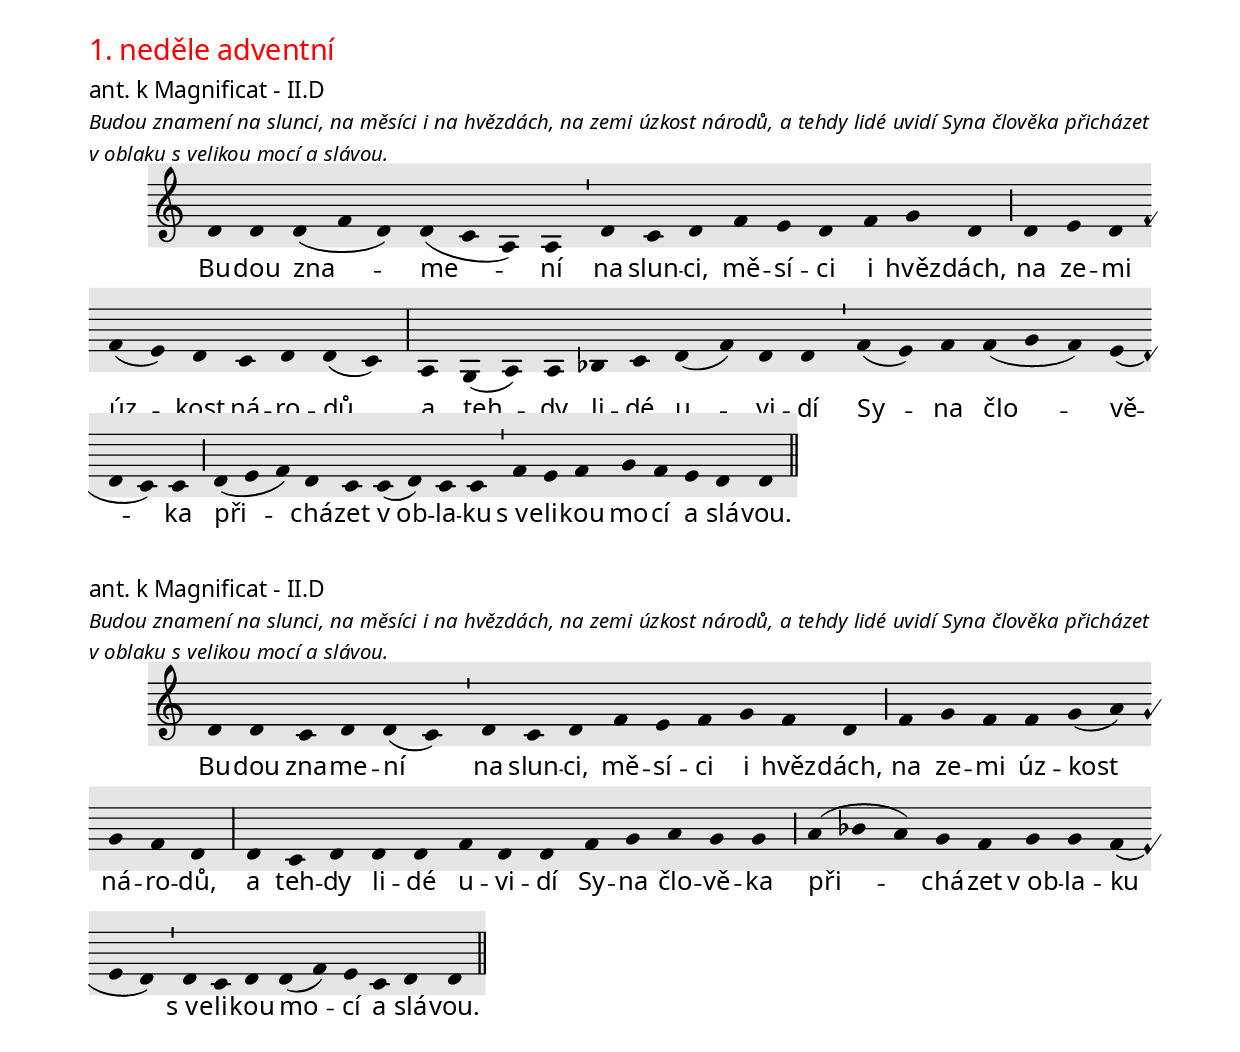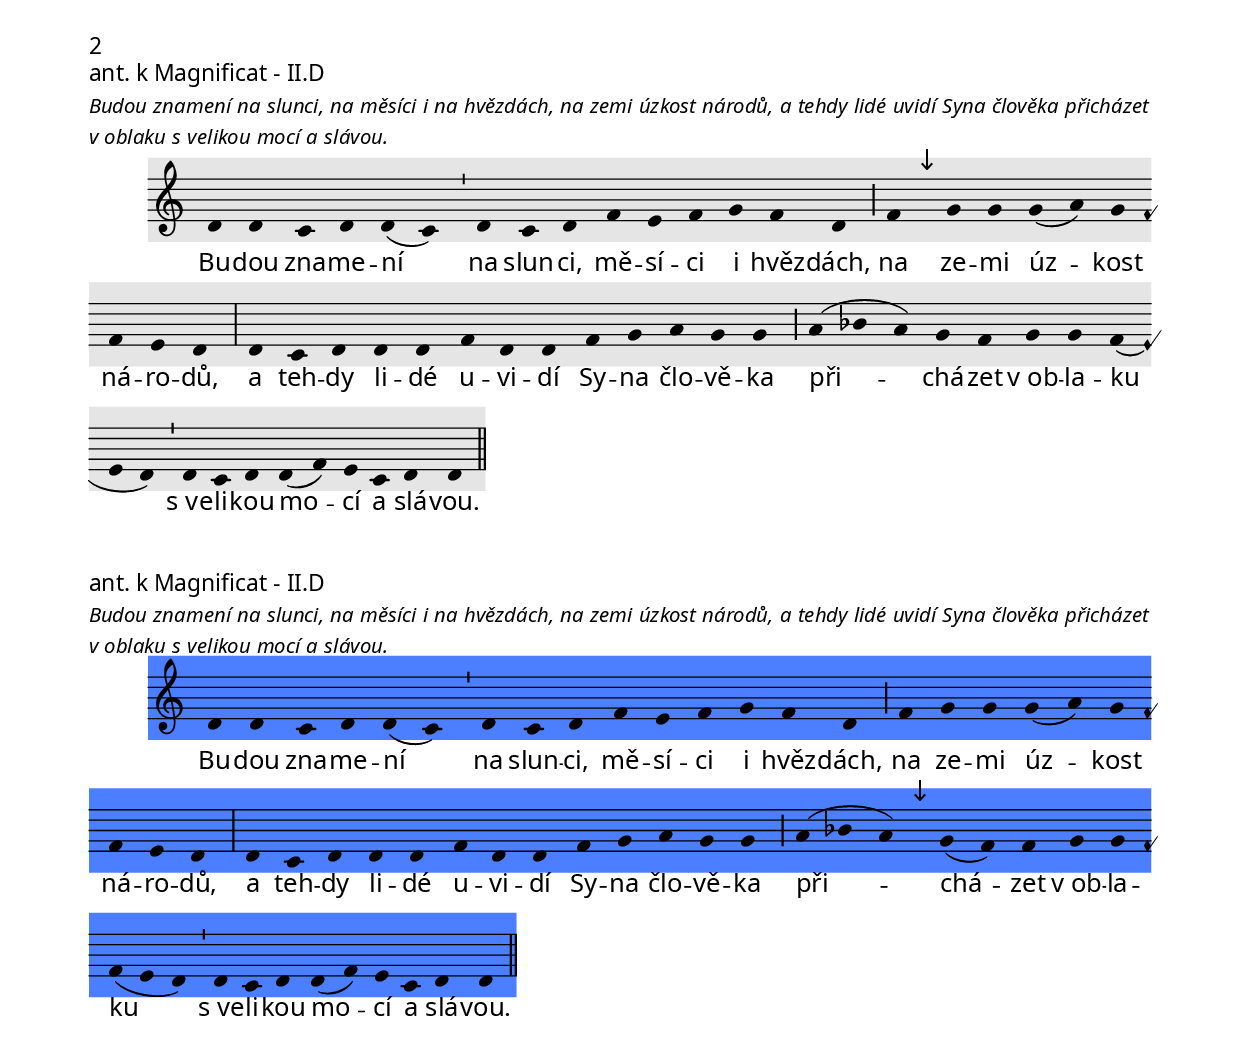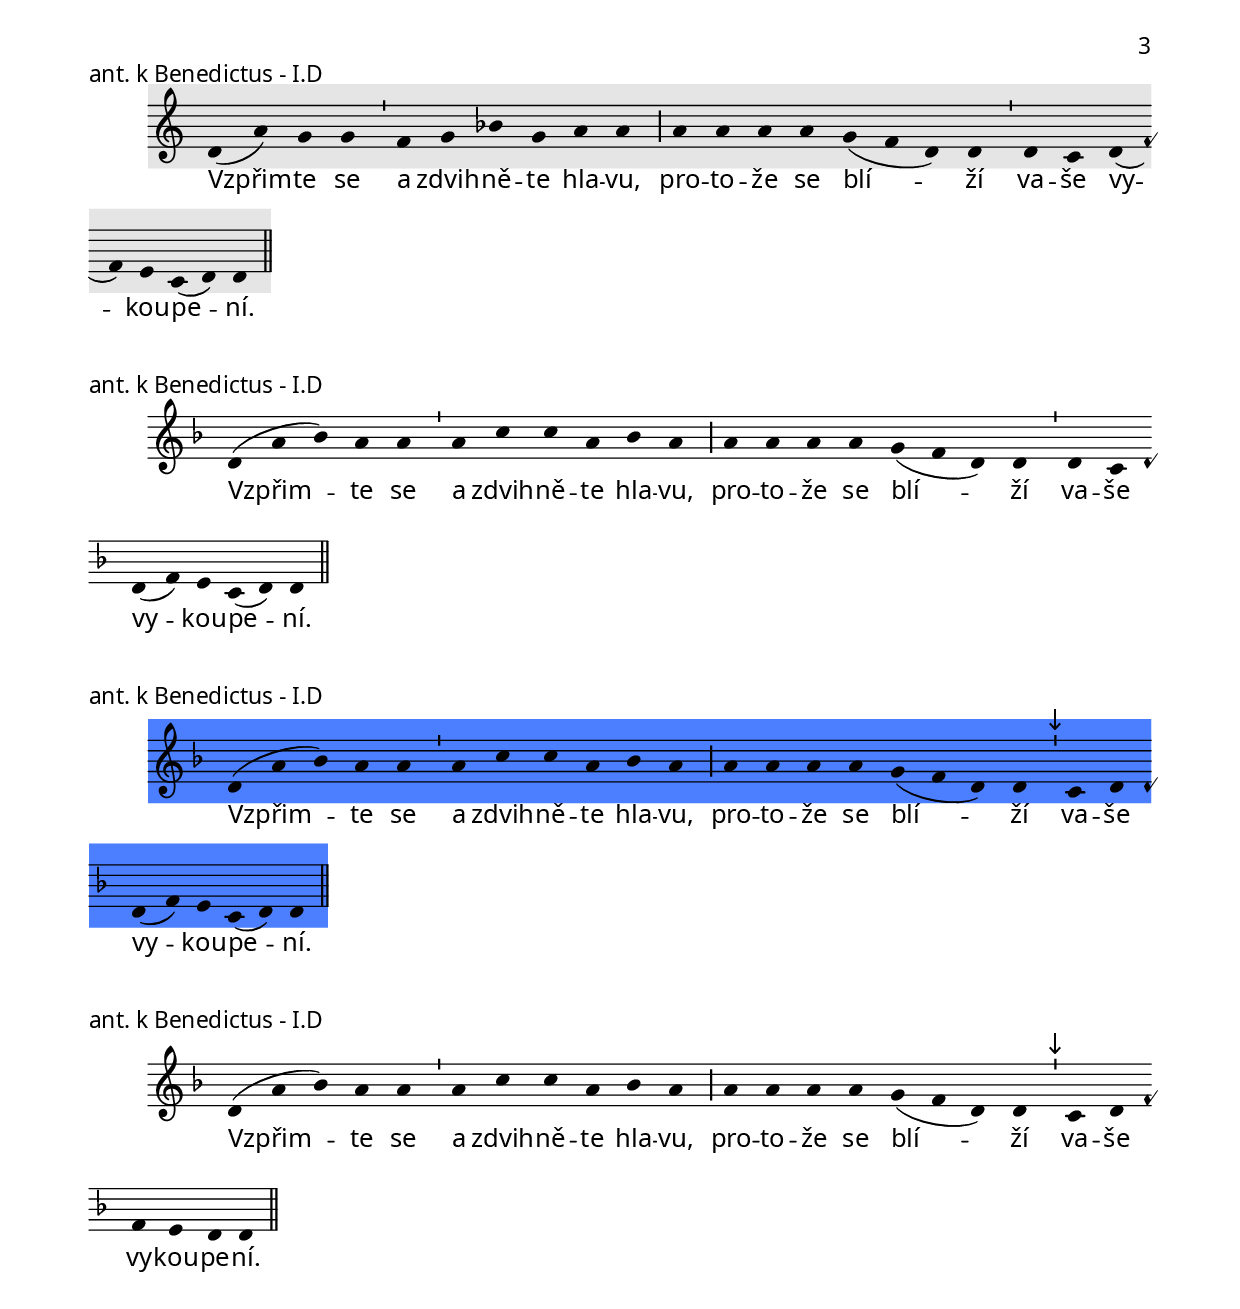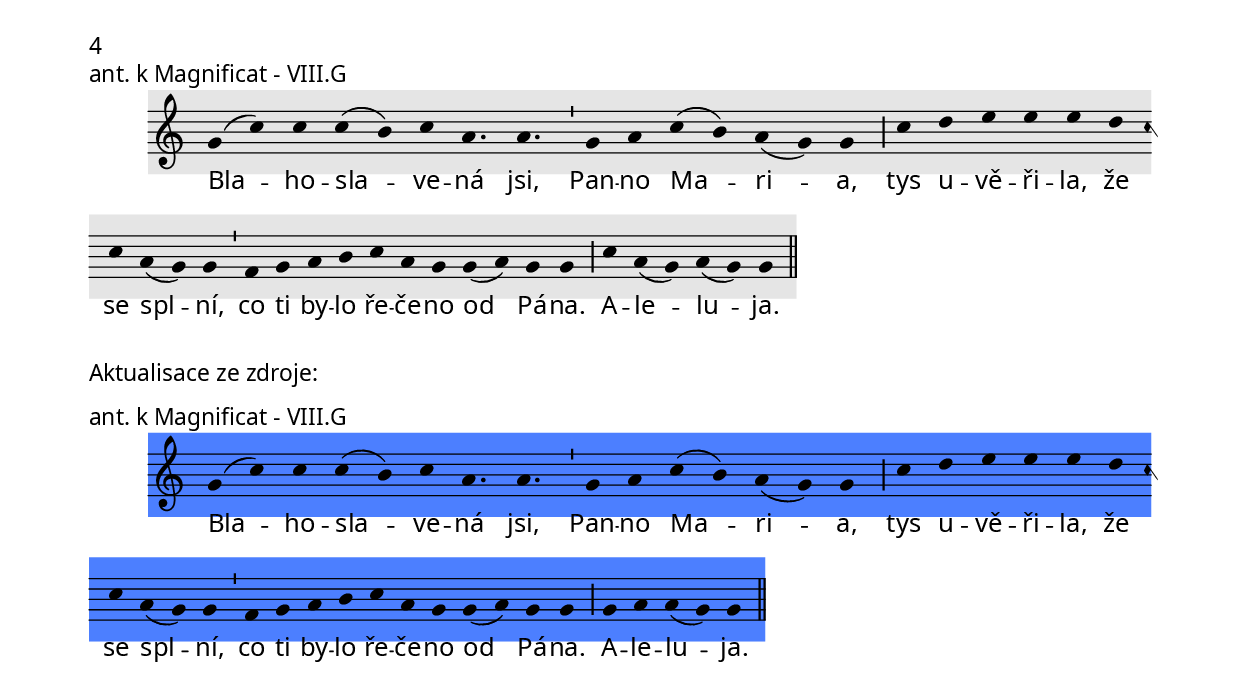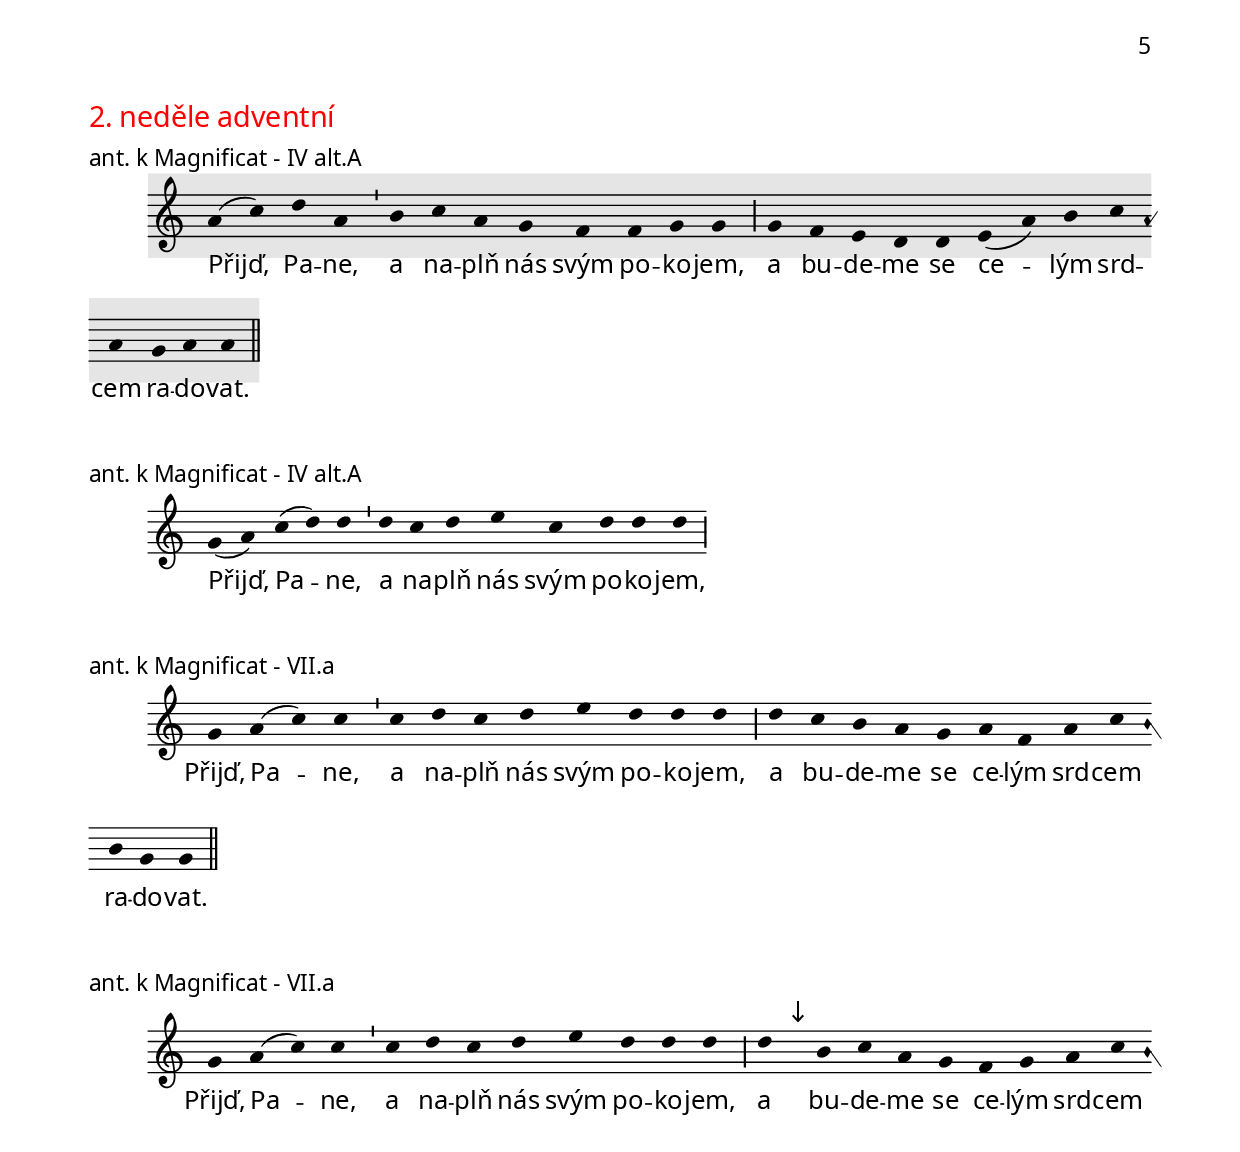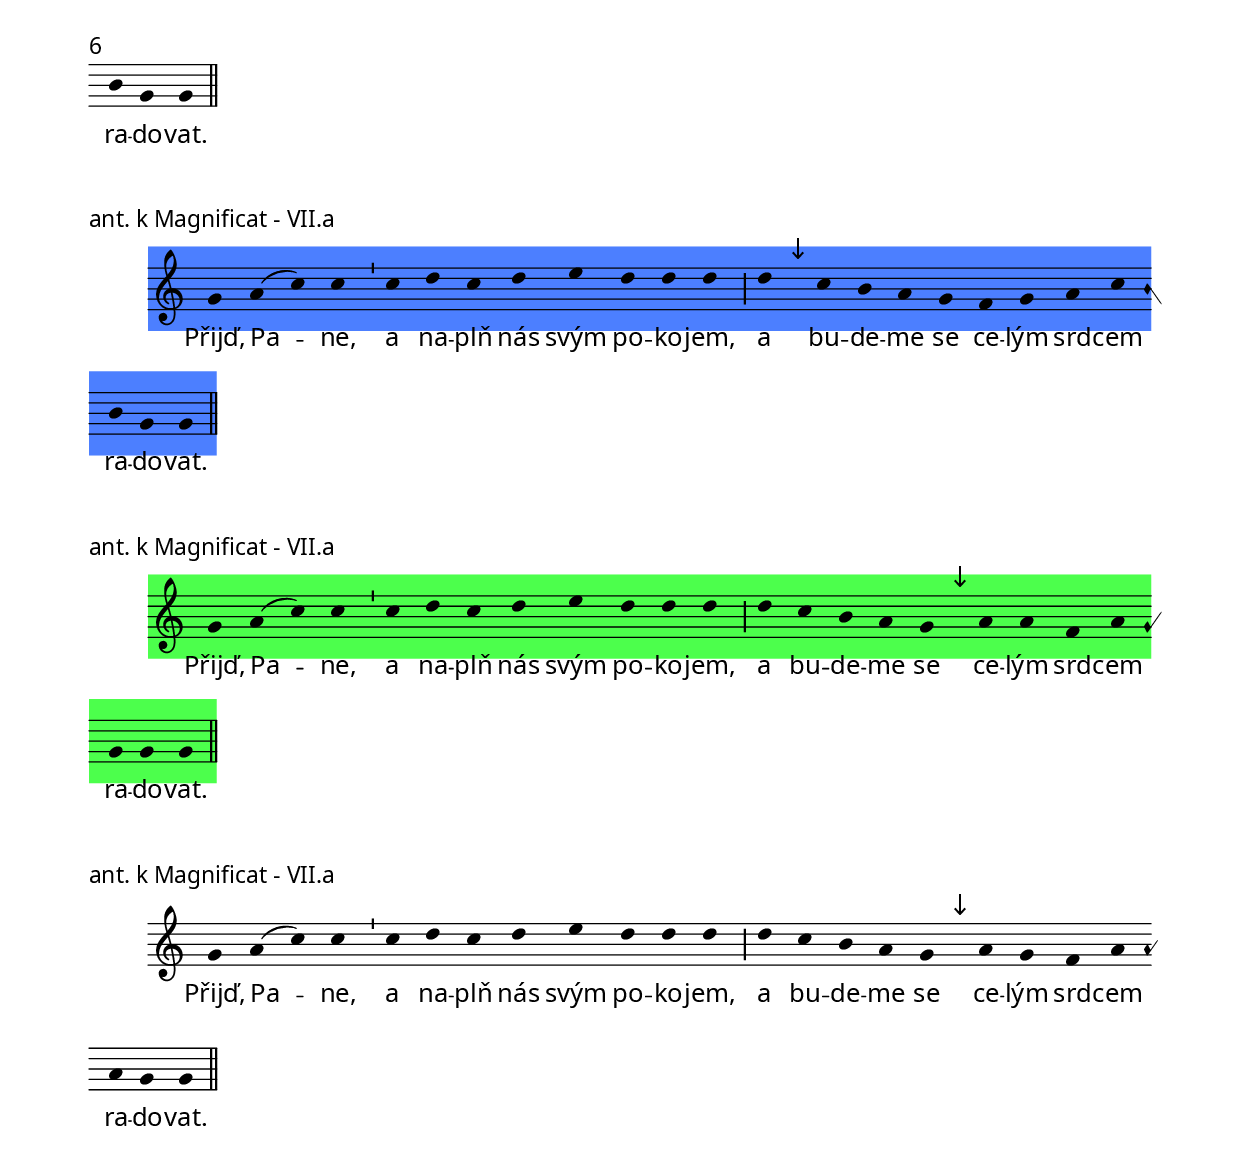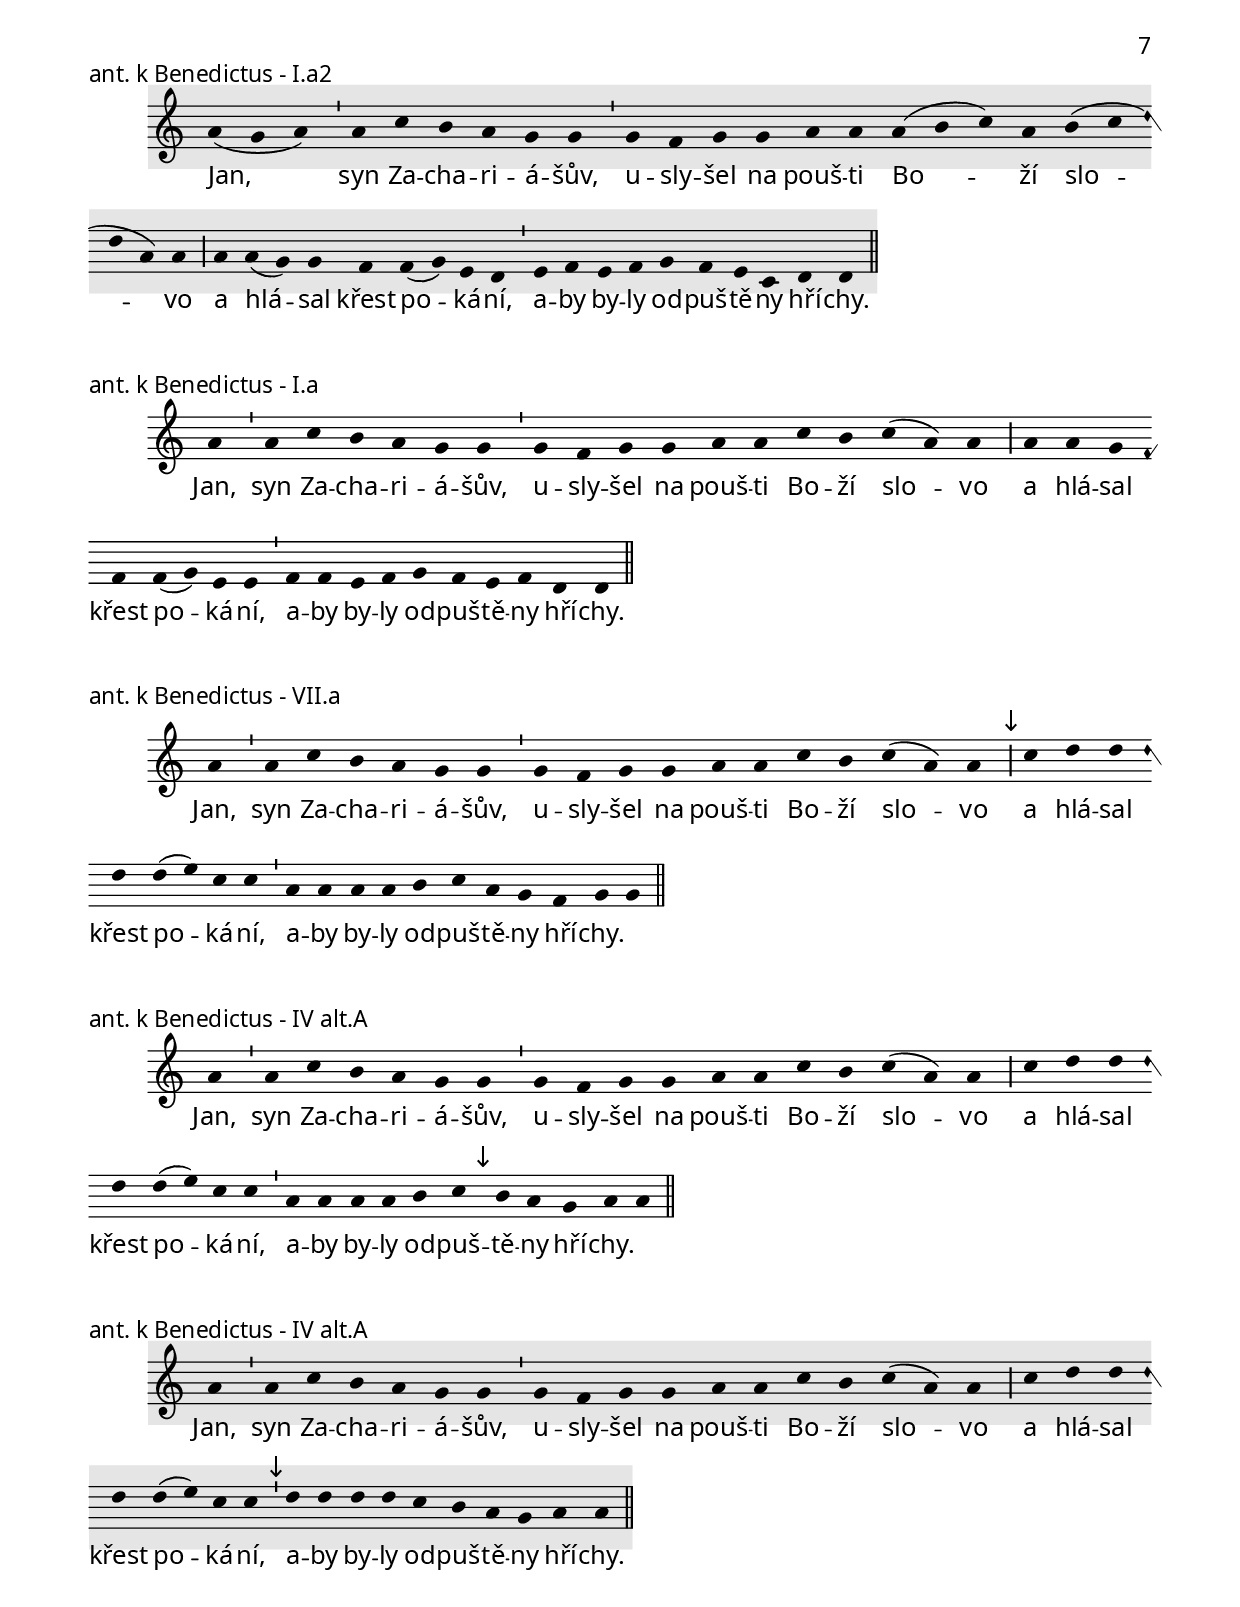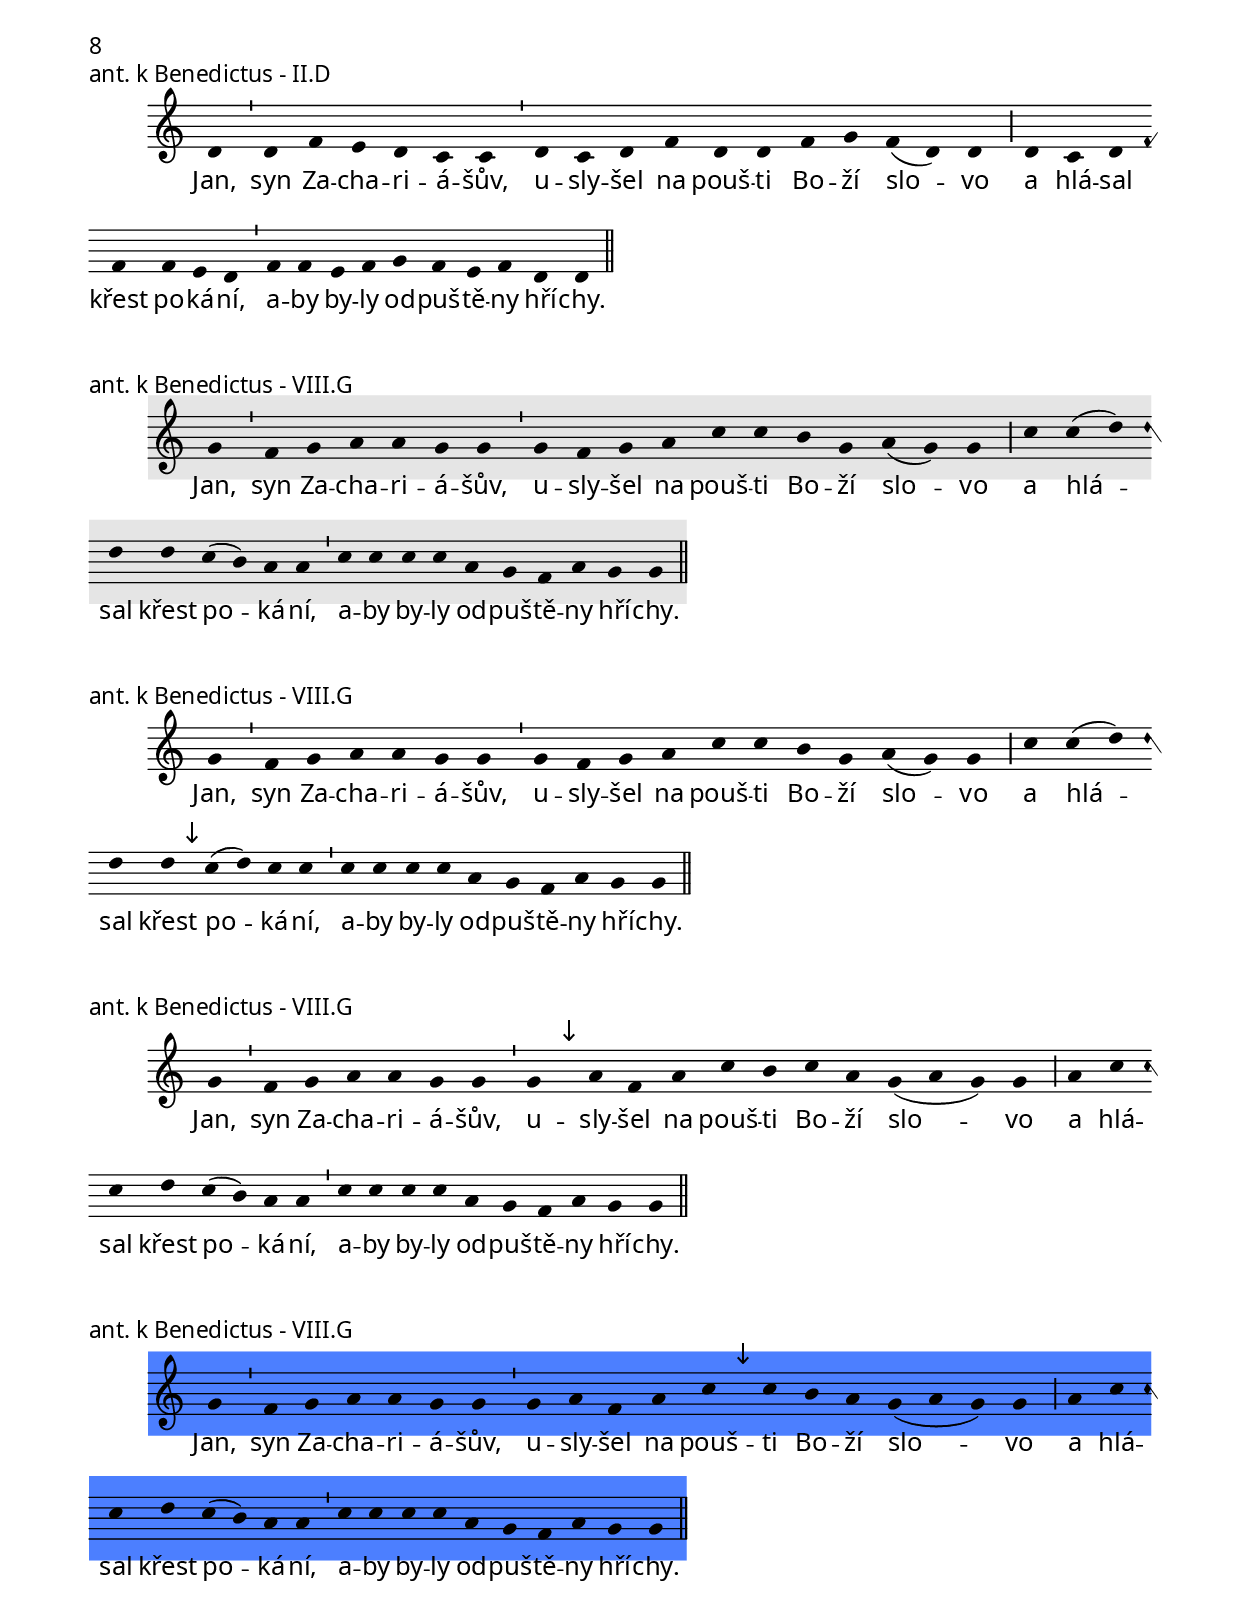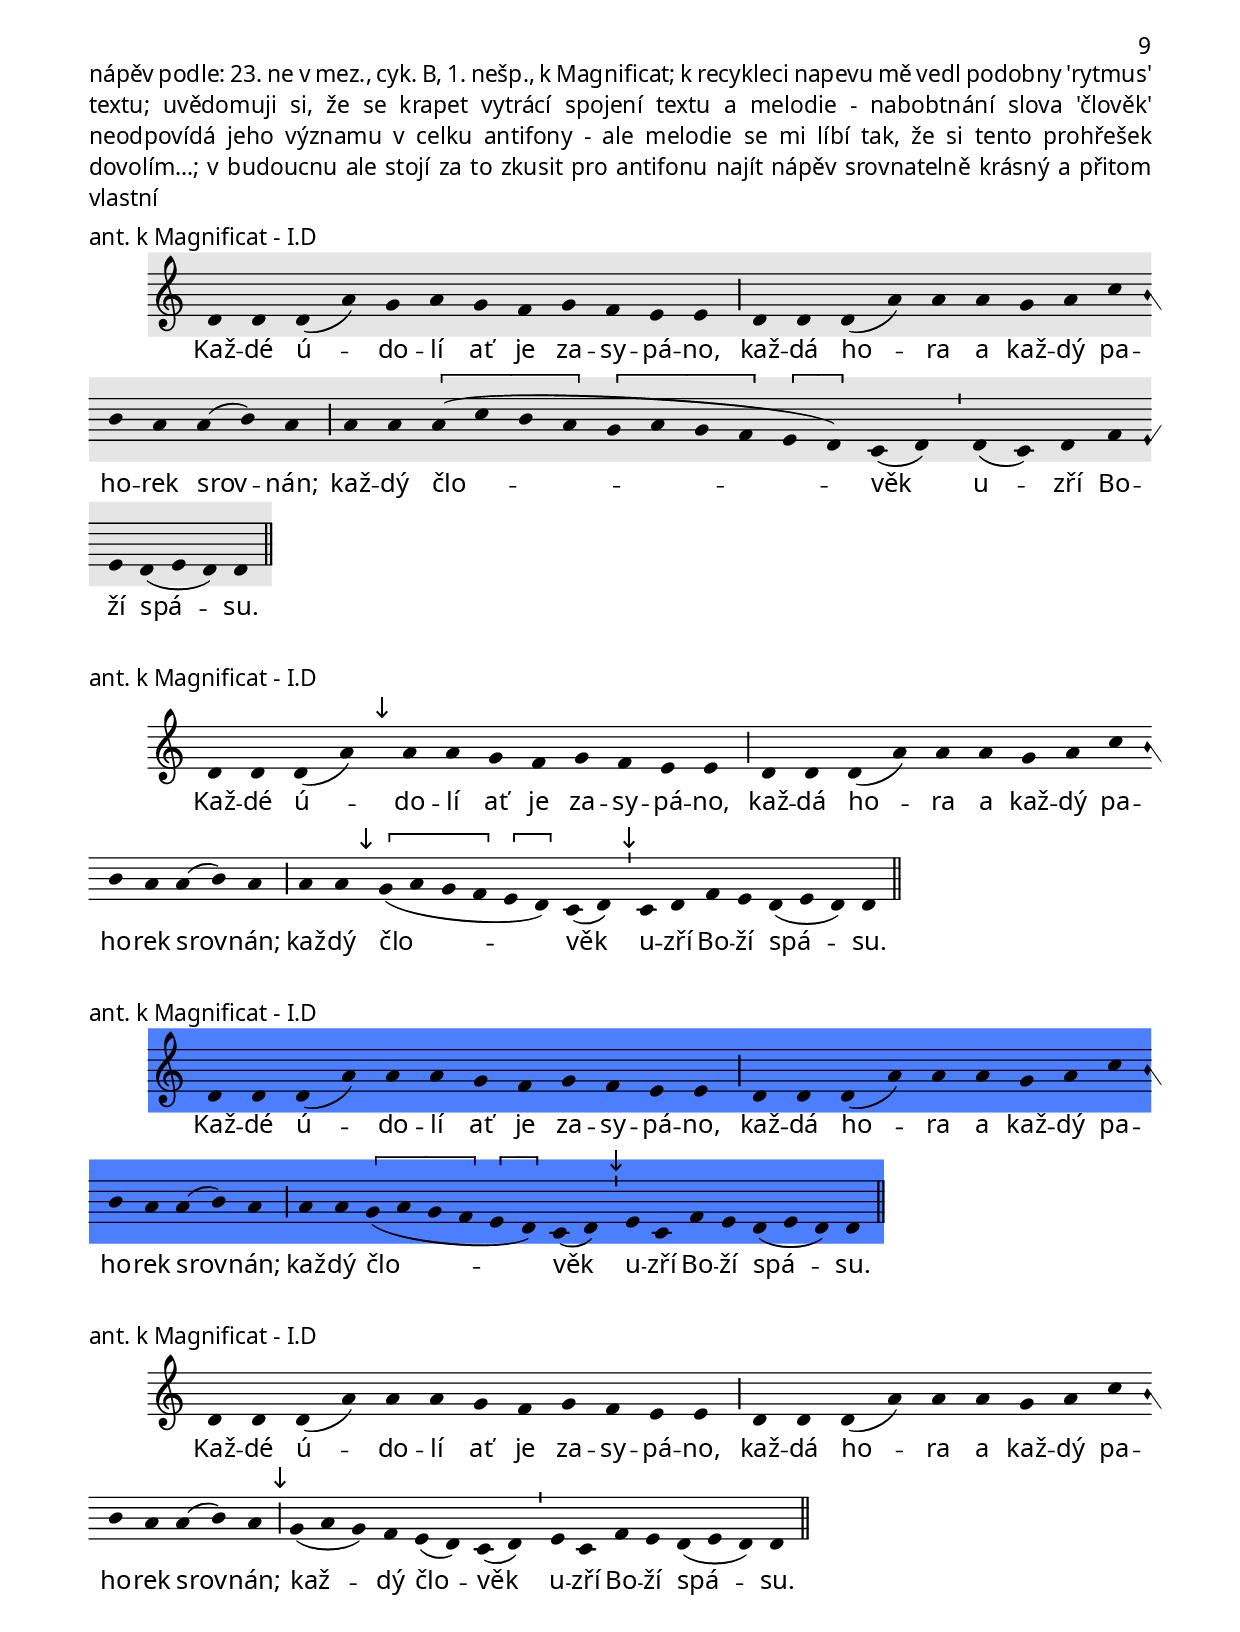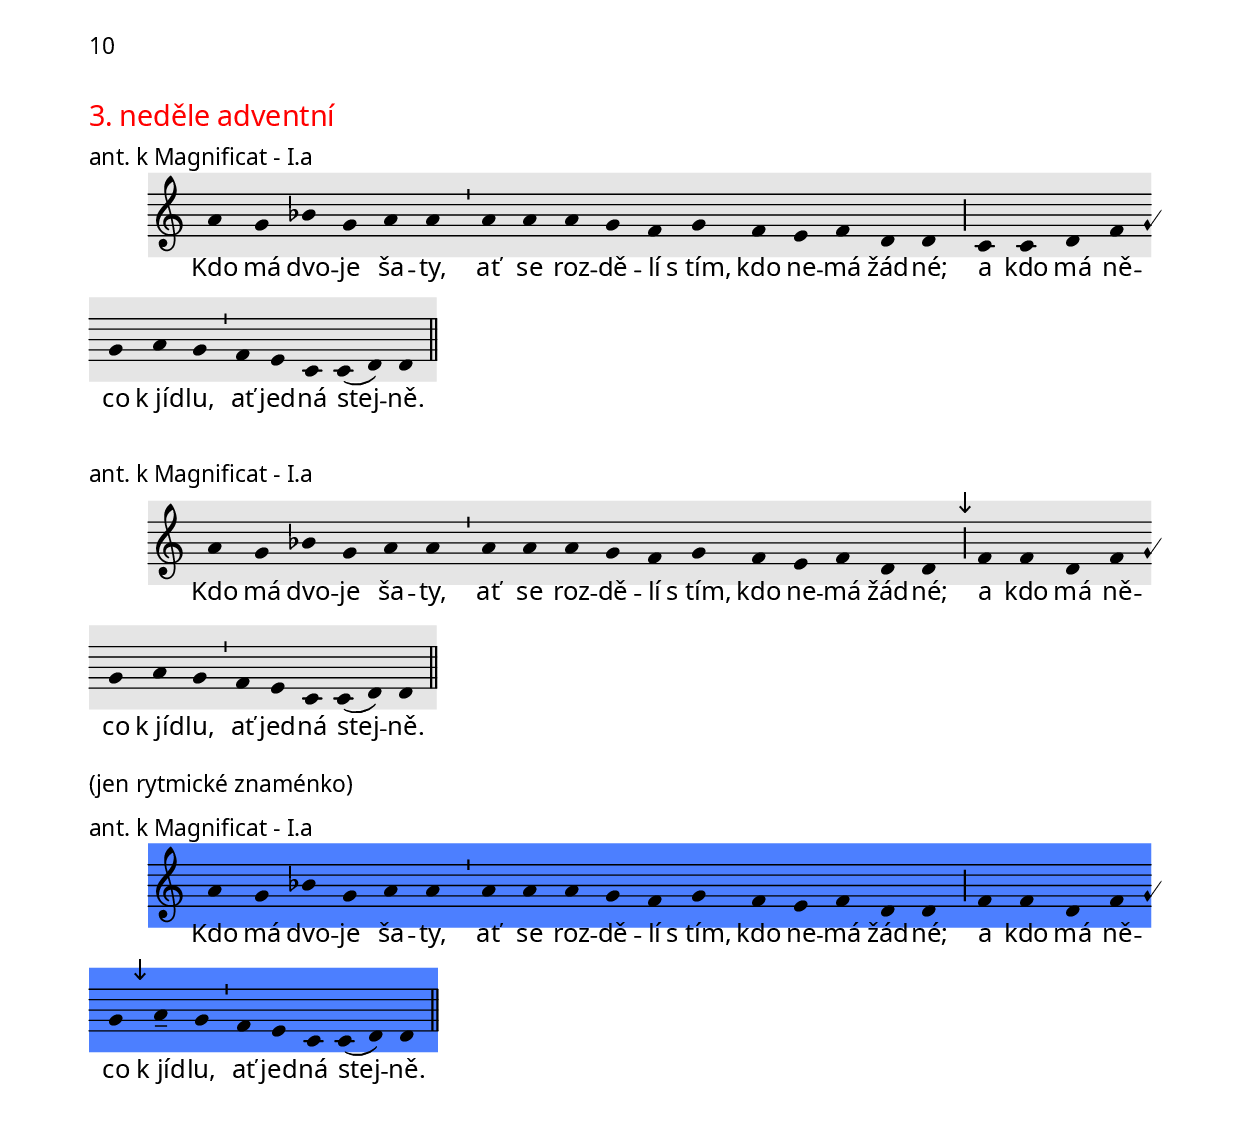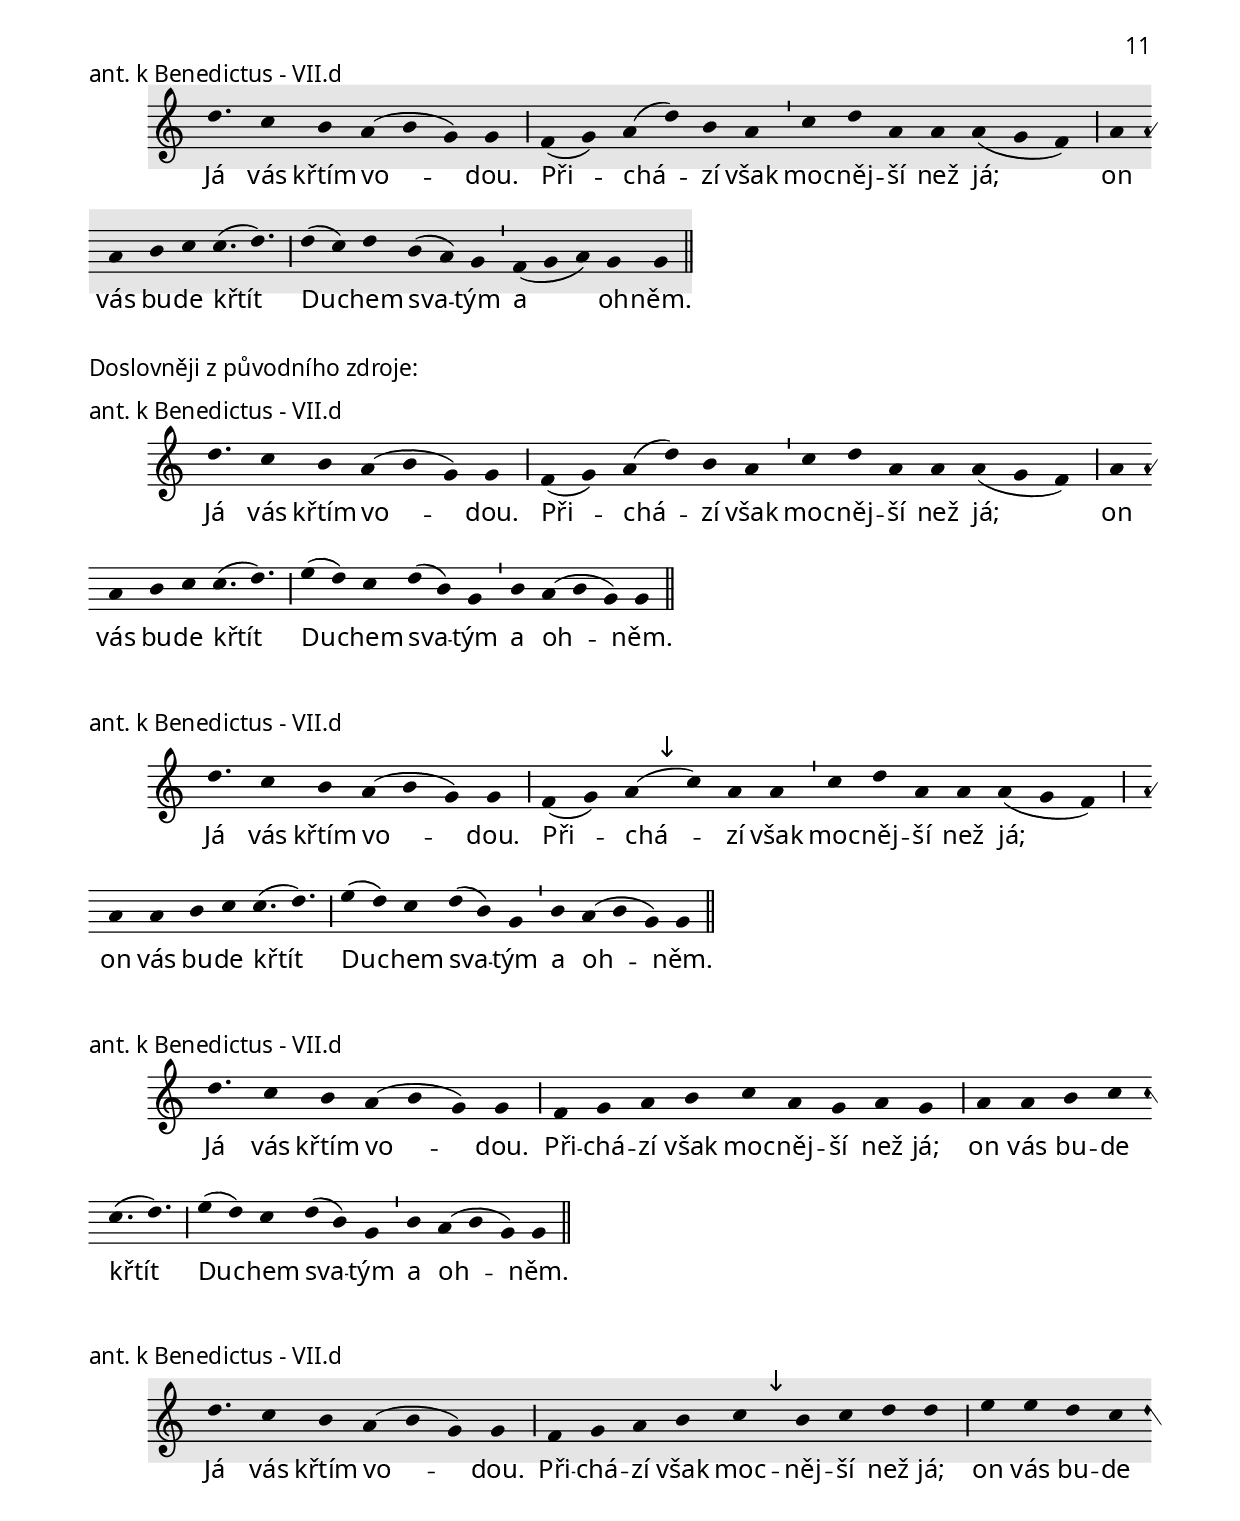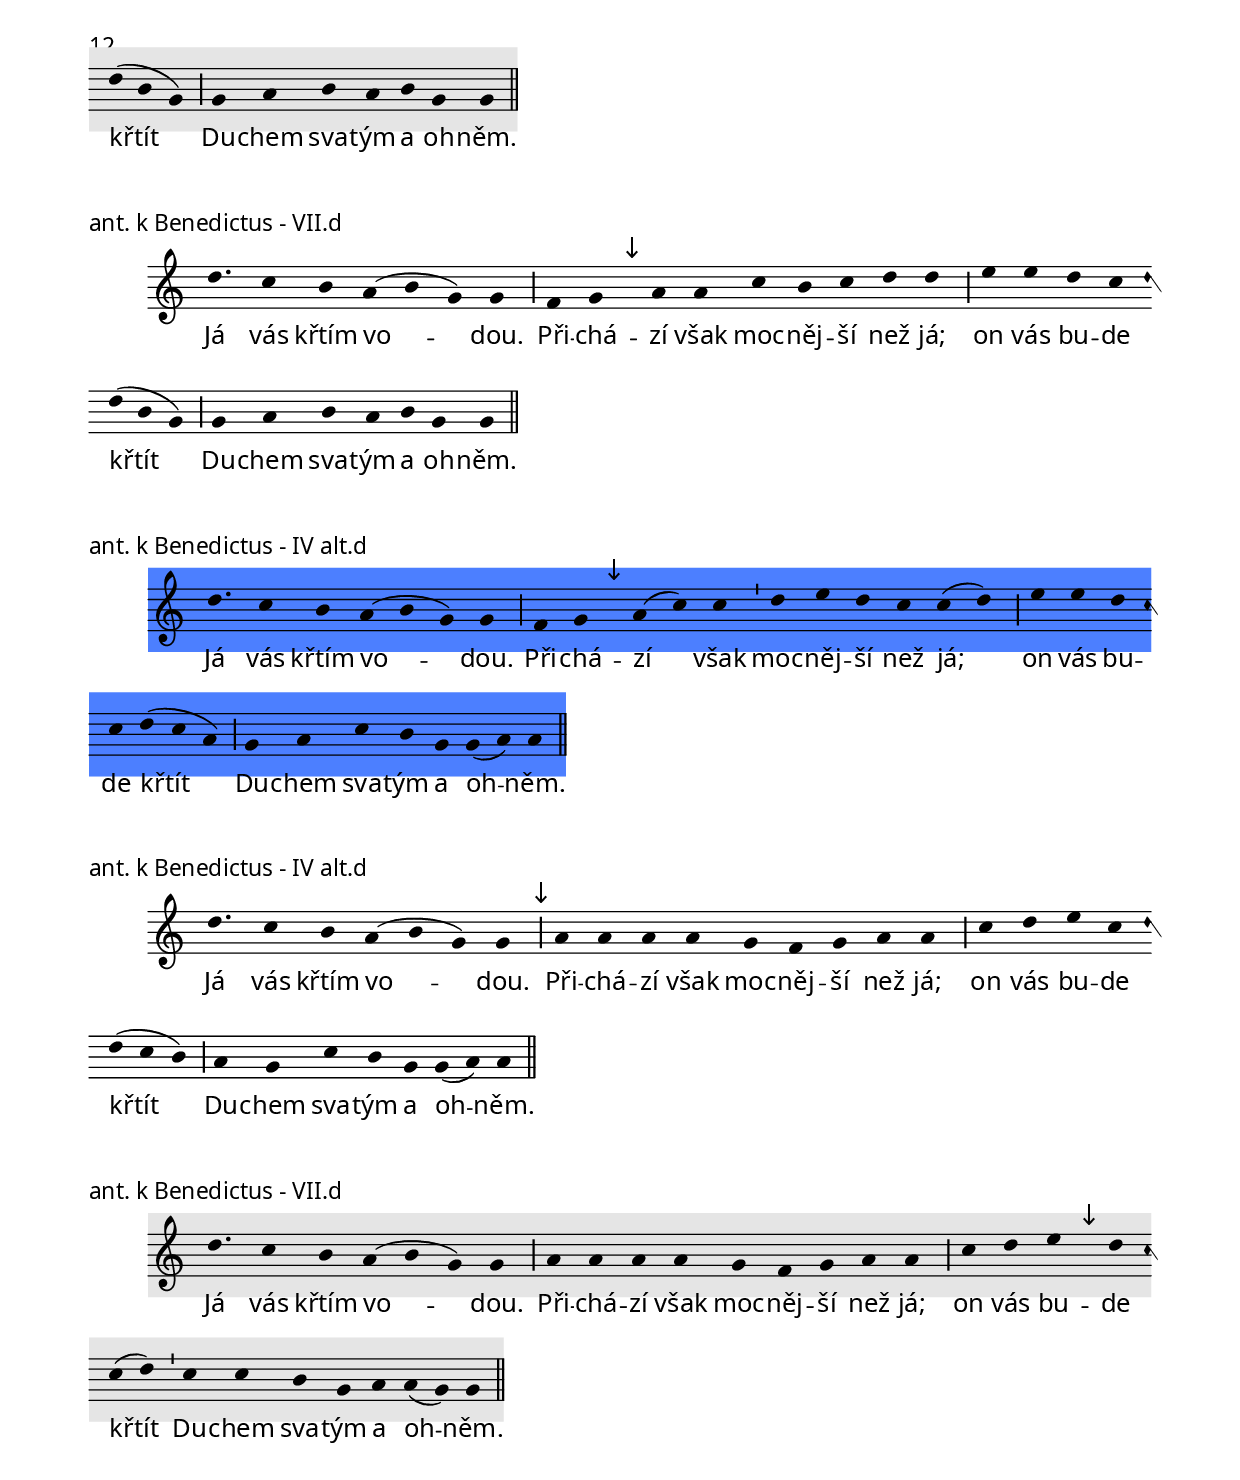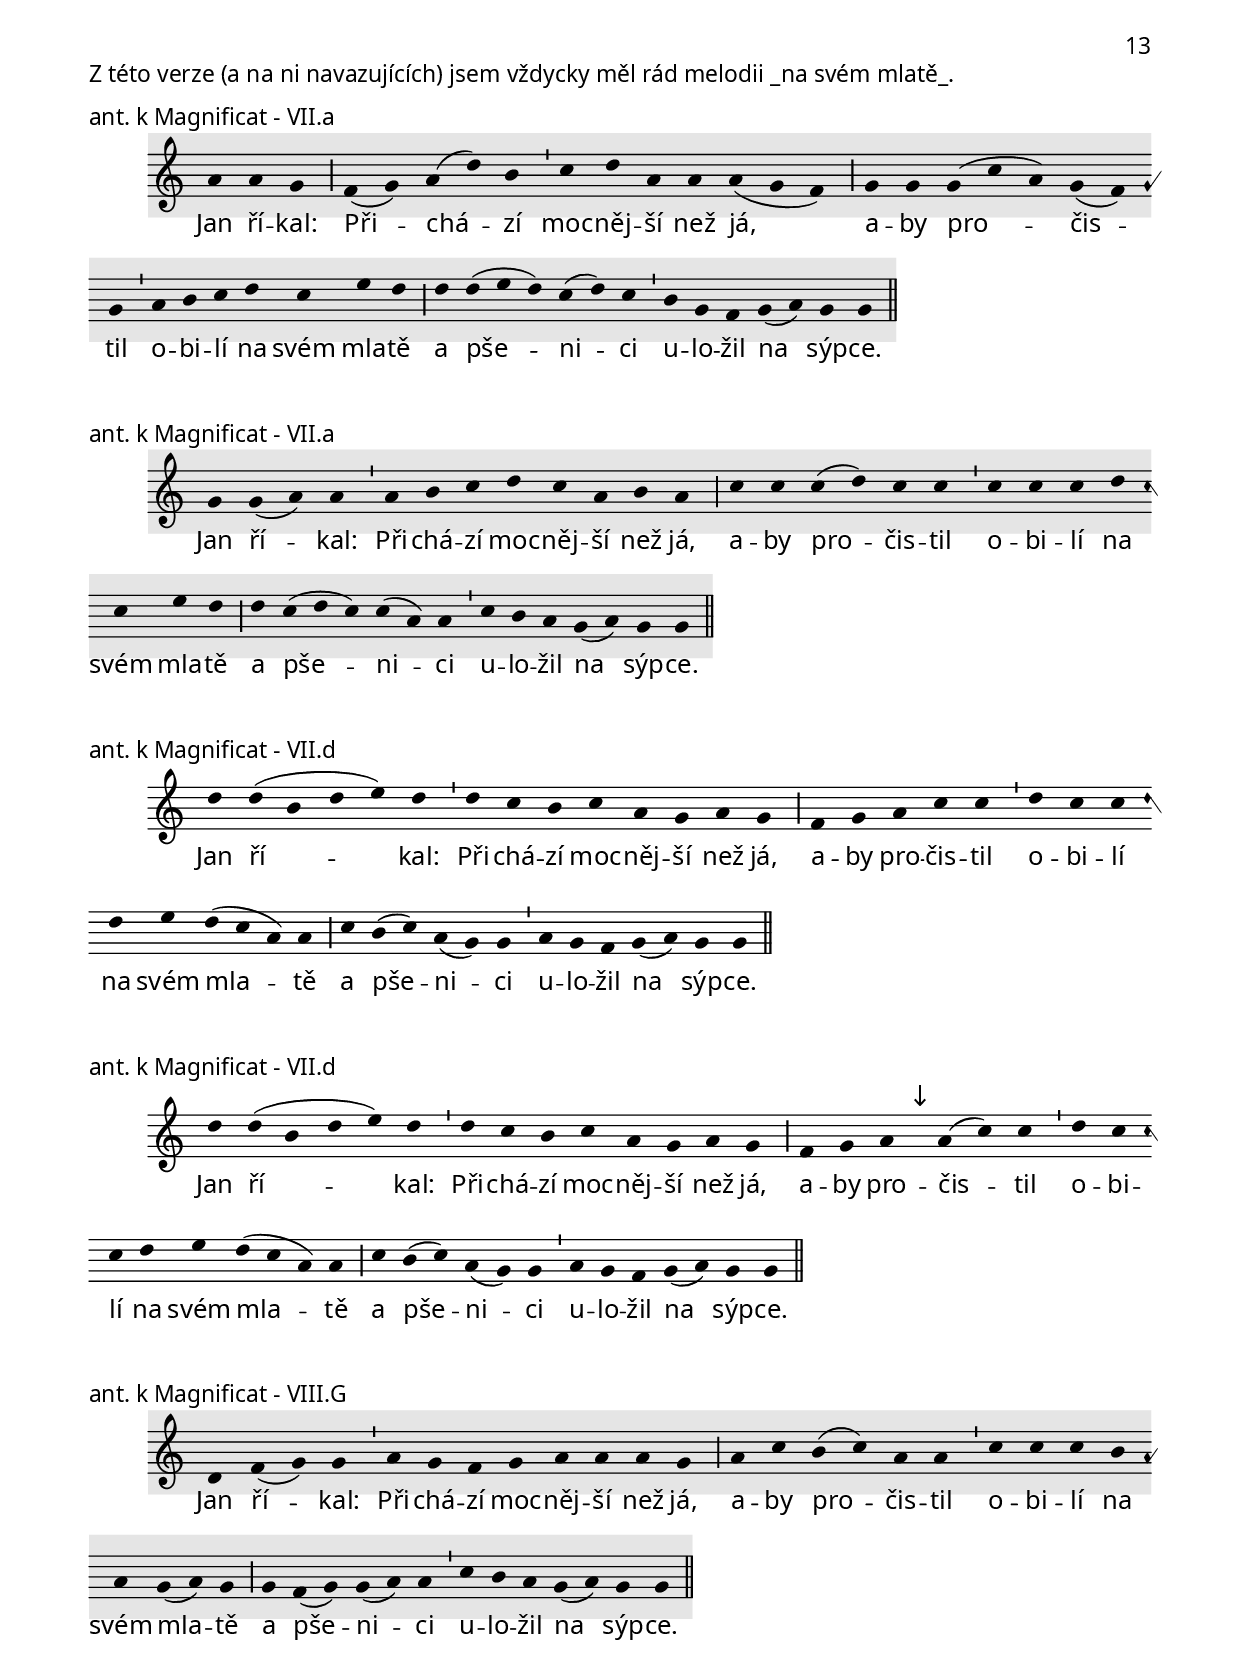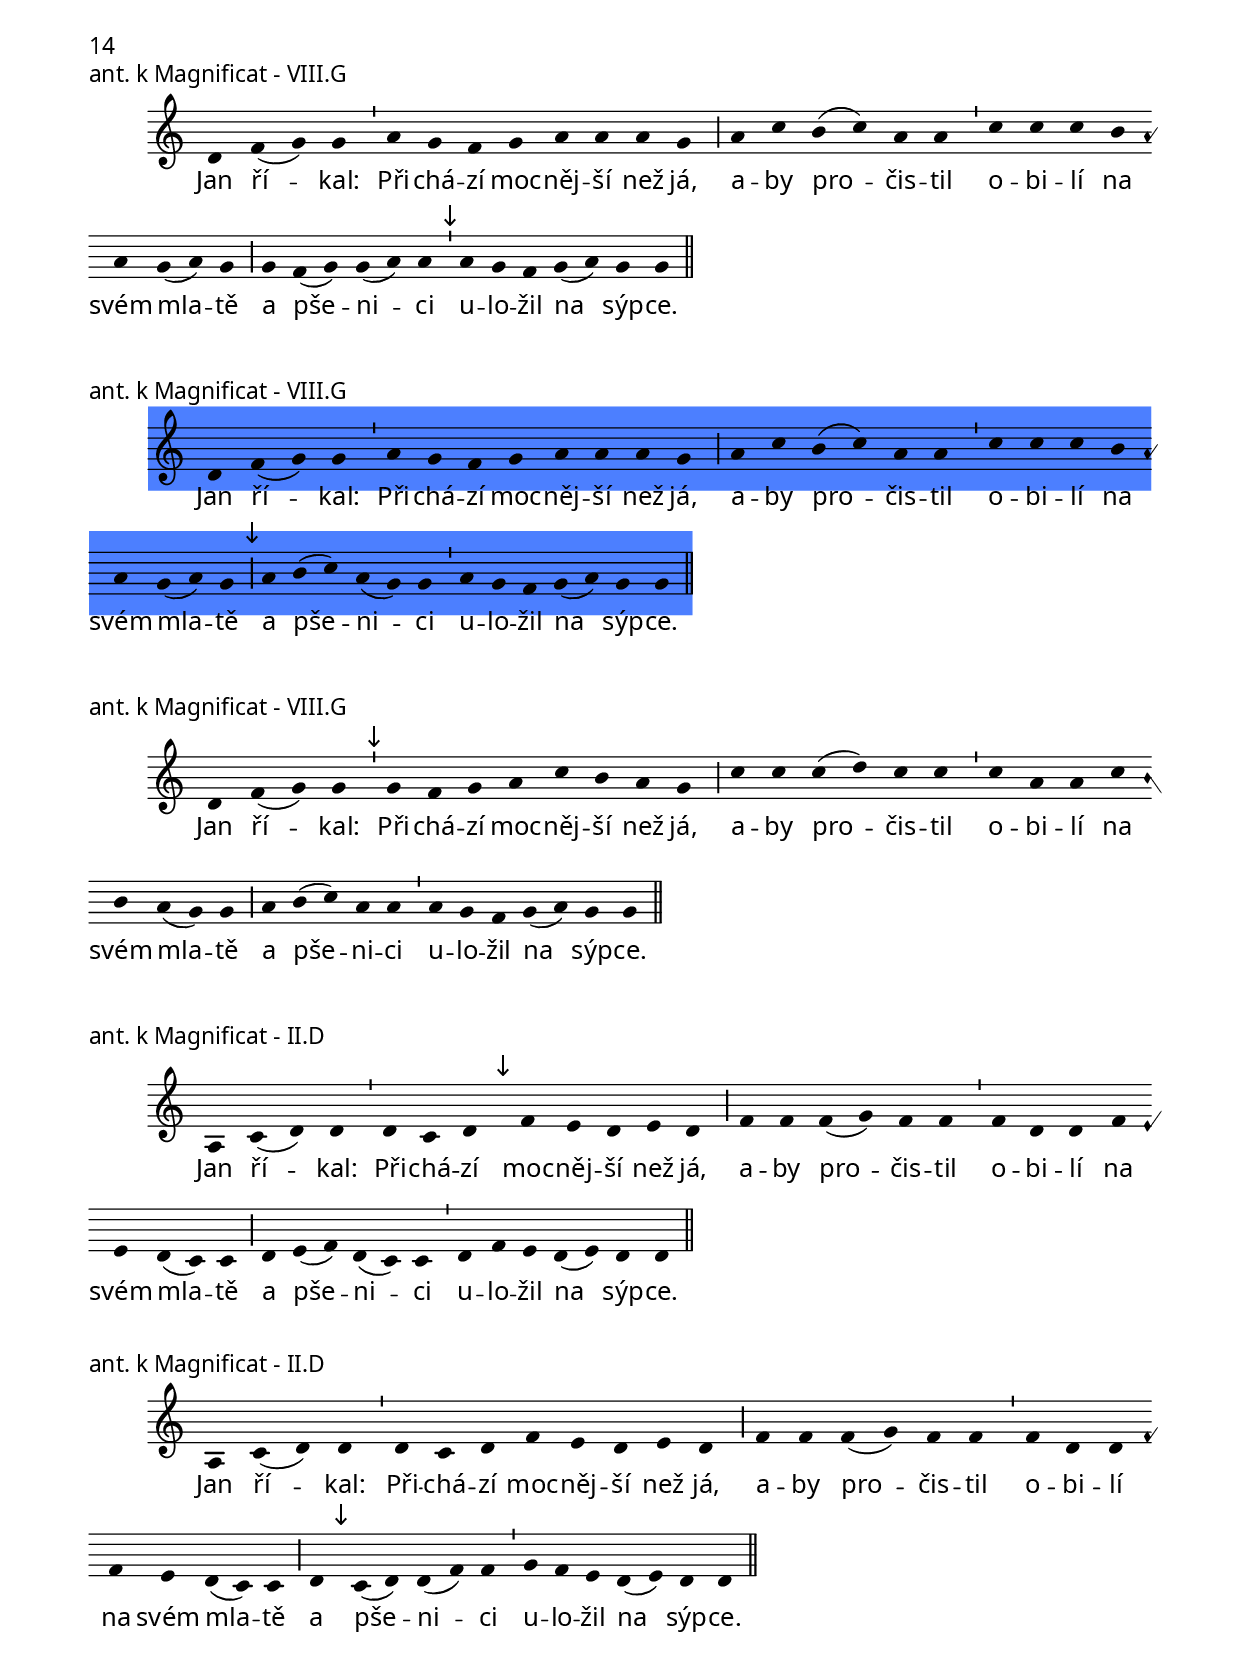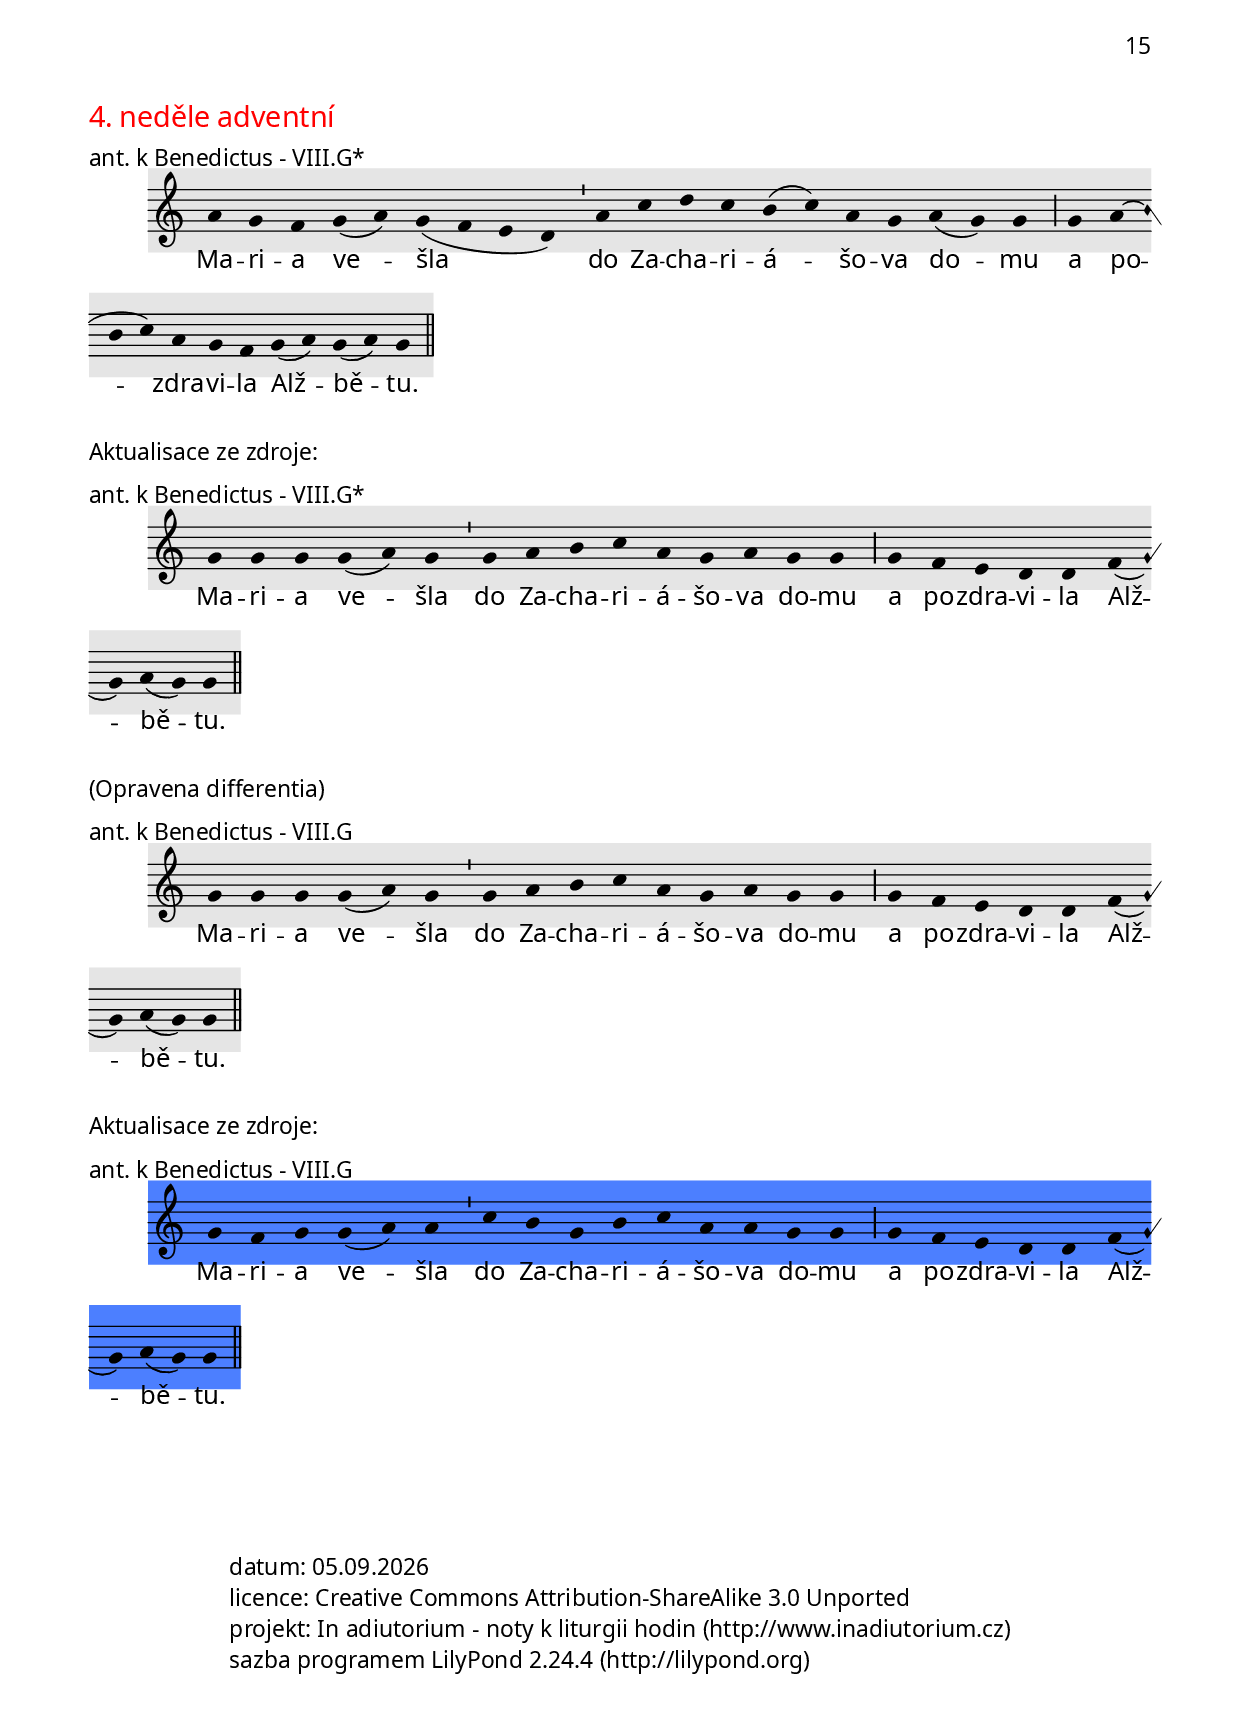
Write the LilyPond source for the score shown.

\include "../spolecne.ly"

\markup {\nadpisDen {1. neděle adventní}}

\score {
  \relative c' {
    \zvyraznovacSedy
    \choralniRezim
    d4 d d( f d) d( c a) a \barMin
    d c d f e d f g d \barMaior
    d e d f( e) d c d d( c) \barMax

    a g( a) a bes c d( f) d d \barMin f( e) f f( g f) e( d c) c \barMaior
    d( e f) d c c( d) c c \barMin
    f e f g f e d d \barFinalis
  }
  \addlyrics {
    Bu -- dou zna -- me -- ní
    na slun -- ci,
    %na
    mě -- sí -- ci i
    %na
    hvěz -- dách,
    na ze -- mi úz -- kost ná -- ro -- dů,

    a teh -- dy li -- dé u -- vi -- dí Sy -- na člo -- vě -- ka
    při -- chá -- zet v_ob -- la -- ku
    s_ve -- li -- kou mo -- cí a slá -- vou.
  }
  \header {
    textus_approbatus = "Budou znamení na slunci, na měsíci i na hvězdách, na zemi úzkost národů,
    a tehdy lidé uvidí Syna člověka přicházet v oblaku s velikou mocí a slávou."
    quid = "ant. k Magnificat"
    modus = "II"
    differentia = "D"
    psalmus = ""
    id = "imag1"
    piece = \markup {\sestavTitulekBezZalmu}
  }
}

\score {
  \relative c' {
    \zvyraznovacSedy
    \choralniRezim
    d4 d c d d( c) \barMin
    d c d f e f g f d \barMaior
    f g f f g( a) g f d \barMax
    d c d d d f d d f g a g g \barMaior
    a( bes a) g f g g f( e d) \barMin
    d c d d( f) e c d d \barFinalis
  }
  \addlyrics {
    Bu -- dou zna -- me -- ní
    na slun -- ci, mě -- sí -- ci i hvěz -- dách,
    na ze -- mi úz -- kost ná -- ro -- dů,
    a teh -- dy li -- dé u -- vi -- dí Sy -- na člo -- vě -- ka
    při -- chá -- zet v_ob -- la -- ku
    s_ve -- li -- kou mo -- cí a slá -- vou.
  }
  \header {
    textus_approbatus = "Budou znamení na slunci, na měsíci i na hvězdách, na zemi úzkost národů,
    a tehdy lidé uvidí Syna člověka přicházet v oblaku s velikou mocí a slávou."
    quid = "ant. k Magnificat"
    modus = "II"
    differentia = "D"
    psalmus = ""
    id = "imag1"
    piece = \markup {\sestavTitulekBezZalmu}
  }
}

\score {
  \relative c' {
    \zvyraznovacSedy
    \choralniRezim
    d4 d c d d( c) \barMin
    d c d f e f g f d \barMaior
    f \mark\sipka g g g( a) g f e d \barMax
    d c d d d f d d f g a g g \barMaior
    a( bes a) g f g g f( e d) \barMin
    d c d d( f) e c d d \barFinalis
  }
  \addlyrics {
    Bu -- dou zna -- me -- ní
    na slun -- ci, mě -- sí -- ci i hvěz -- dách,
    na ze -- mi úz -- kost ná -- ro -- dů,
    a teh -- dy li -- dé u -- vi -- dí Sy -- na člo -- vě -- ka
    při -- chá -- zet v_ob -- la -- ku
    s_ve -- li -- kou mo -- cí a slá -- vou.
  }
  \header {
    textus_approbatus = "Budou znamení na slunci, na měsíci i na hvězdách, na zemi úzkost národů,
    a tehdy lidé uvidí Syna člověka přicházet v oblaku s velikou mocí a slávou."
    quid = "ant. k Magnificat"
    modus = "II"
    differentia = "D"
    psalmus = ""
    id = "imag1"
    piece = \markup {\sestavTitulekBezZalmu}
  }
}

\score {
  \relative c' {
    \zvyraznovacModry
    \choralniRezim
    d4 d c d d( c) \barMin
    d c d f e f g f d \barMaior
    f g g g( a) g f e d \barMax
    d c d d d f d d f g a g g \barMaior
    a( bes a) \mark\sipka g( f) f g g f( e d) \barMin
    d c d d( f) e c d d \barFinalis
  }
  \addlyrics {
    Bu -- dou zna -- me -- ní
    na slun -- ci, mě -- sí -- ci i hvěz -- dách,
    na ze -- mi úz -- kost ná -- ro -- dů,
    a teh -- dy li -- dé u -- vi -- dí Sy -- na člo -- vě -- ka
    při -- chá -- zet v_ob -- la -- ku
    s_ve -- li -- kou mo -- cí a slá -- vou.
  }
  \header {
    textus_approbatus = "Budou znamení na slunci, na měsíci i na hvězdách, na zemi úzkost národů,
    a tehdy lidé uvidí Syna člověka přicházet v oblaku s velikou mocí a slávou."
    quid = "ant. k Magnificat"
    modus = "II"
    differentia = "D"
    psalmus = ""
    id = "imag1"
    piece = \markup {\sestavTitulekBezZalmu}
  }
}

\pageBreak

\score {
  \relative c' {
    \zvyraznovacSedy
    \choralniRezim
    d4( a') g g \barMin f g bes g a a \barMaior
    a a a a g( f d) d \barMin d c d( f) e c( d) d \barFinalis
  }
  \addlyrics {
    Vzpřim -- te se a zdvih -- ně -- te hla -- vu,
    pro -- to -- že se blí -- ží va -- še vy -- kou -- pe -- ní.
  }
  \header {
    quid = "ant. k Benedictus"
    modus = "I"
    differentia = "D"
    psalmus = ""
    placet = "_Vzpřimte se a zdvihněte hlavu_ je celé takové nechorální"
    id = "iben"
    piece = \markup {\sestavTitulekBezZalmu}
  }
}

\score {
  \relative c' {
    \choralniRezim
    \key f \major
    d4( a' bes) a a \barMin
    a c c a bes a \barMaior
    a a a a g( f d) d \barMin
    d c d( f) e c( d) d \barFinalis
  }
  \addlyrics {
    Vzpřim -- te se
    a zdvih -- ně -- te hla -- vu,
    pro -- to -- že se blí -- ží
    va -- še vy -- kou -- pe -- ní.
  }
  \header {
    quid = "ant. k Benedictus"
    modus = "I"
    differentia = "D"
    psalmus = ""
    id = "iben"
    piece = \markup {\sestavTitulekBezZalmu}
  }
}

\score {
  \relative c' {
    \zvyraznovacModry
    \choralniRezim
    \key f \major
    d4( a' bes) a a \barMin
    a c c a bes a \barMaior
    a a a a g( f d) d \barMin
    \mark\sipka c d d( f) e c( d) d \barFinalis
  }
  \addlyrics {
    Vzpřim -- te se
    a zdvih -- ně -- te hla -- vu,
    pro -- to -- že se blí -- ží
    va -- še vy -- kou -- pe -- ní.
  }
  \header {
    quid = "ant. k Benedictus"
    modus = "I"
    differentia = "D"
    psalmus = ""
    id = "iben"
    piece = \markup {\sestavTitulekBezZalmu}
  }
}

\score {
  \relative c' {
    \choralniRezim
    \key f \major
    d4( a' bes) a a \barMin
    a c c a bes a \barMaior
    a a a a g( f d) d \barMin
    \mark\sipka c d f e d d \barFinalis
  }
  \addlyrics {
    Vzpřim -- te se
    a zdvih -- ně -- te hla -- vu,
    pro -- to -- že se blí -- ží
    va -- še vy -- kou -- pe -- ní.
  }
  \header {
    quid = "ant. k Benedictus"
    modus = "I"
    differentia = "D"
    psalmus = ""
    id = "iben"
    piece = \markup {\sestavTitulekBezZalmu}
  }
}

\pageBreak

\score {
  \relative c'' {
    \zvyraznovacSedy
    \choralniRezim
    g4( c) c c( b) c a4. a \barMin g4 a c( b) a( g) g \barMaior
    c d e e e d c a( g) g \barMin f g a b c a g g( a) g g \barMaior
    c a( g) a( g) g \barFinalis
  }
  \addlyrics {
    Bla -- ho -- sla -- ve -- ná jsi, Pan -- no Ma -- ri -- a,
    tys u -- vě -- ři -- la, že se spl -- ní,
    co ti by -- lo ře -- če -- no od Pá -- na.
    A -- le -- lu -- ja.
  }
  \header {
    quid = "ant. k Magnificat"
    modus = "VIII"
    differentia = "G"
    psalmus = "Magnificat"
    fons = "commune P.M., 2. nešp., k Magnificat; upraveno jen formálně"
    id = "imag2"
    piece = \markup {\sestavTitulekBezZalmu}
  }
}

\markup{
  Aktualisace ze zdroje:
}

\score {
  \relative c'' {
    \zvyraznovacModry
    \choralniRezim
    g4( c) c c( b) c a4. a \barMin g4 a c( b) a( g) g \barMaior
    c d e e e d c a( g) g \barMin f g a b c a g g( a) g g \barMaior
    g a a( g) g \barFinalis
  }
  \addlyrics {
    Bla -- ho -- sla -- ve -- ná jsi, Pan -- no Ma -- ri -- a,
    tys u -- vě -- ři -- la, že se spl -- ní,
    co ti by -- lo ře -- če -- no od Pá -- na.
    A -- le -- lu -- ja.
  }
  \header {
    quid = "ant. k Magnificat"
    modus = "VIII"
    differentia = "G"
    psalmus = "Magnificat"
    fial = "commune/commune_maria.ly#2ne-amag"
    id = "imag2"
    piece = \markup {\sestavTitulekBezZalmu}
  }
}

\pageBreak

\markup {\nadpisDen {2. neděle adventní}}

\score {
  \relative c'' {
    \zvyraznovacSedy
    \choralniRezim
    a4( c) d a \barMin b c a g f f g g \barMaior
    g f e d d e( a) b c a g a a \barFinalis
  }
  \addlyrics {
    Přijď, Pa -- ne, a na -- plň nás svým po -- ko -- jem,
    a bu -- de -- me se ce -- lým srd -- cem ra -- do -- vat.
  }
  \header {
    quid = "ant. k Magnificat"
    modus = "IV alt"
    differentia = "A"
    psalmus = ""
    id = "iimag1"
    piece = \markup {\sestavTitulekBezZalmu}
  }
}

\score {
  \relative c'' {
    \choralniRezim
    g4( a) c( d) d \barMin
    d c d e c d d d \barMaior
  }
  \addlyrics {
    Přijď, Pa -- ne, a na -- plň nás svým po -- ko -- jem,
    a bu -- de -- me se ce -- lým srd -- cem ra -- do -- vat.
  }
  \header {
    quid = "ant. k Magnificat"
    modus = "IV alt"
    differentia = "A"
    psalmus = ""
    id = "iimag1"
    piece = \markup {\sestavTitulekBezZalmu}
  }
}

\score {
  \relative c'' {
    \choralniRezim
    g4 a( c) c \barMin
    c d c d e d d d \barMaior
    d c b a g a f a c b g g \barFinalis
  }
  \addlyrics {
    Přijď, Pa -- ne,
    a na -- plň nás svým po -- ko -- jem,
    a bu -- de -- me se ce -- lým srd -- cem ra -- do -- vat.
  }
  \header {
    quid = "ant. k Magnificat"
    modus = "VII"
    differentia = "a"
    psalmus = ""
    id = "iimag1"
    piece = \markup {\sestavTitulekBezZalmu}
  }
}

\score {
  \relative c'' {
    \choralniRezim
    g4 a( c) c \barMin
    c d c d e d d d \barMaior
    d \mark\sipka b c a g f g a c b g g \barFinalis
  }
  \addlyrics {
    Přijď, Pa -- ne,
    a na -- plň nás svým po -- ko -- jem,
    a bu -- de -- me se ce -- lým srd -- cem ra -- do -- vat.
  }
  \header {
    quid = "ant. k Magnificat"
    modus = "VII"
    differentia = "a"
    psalmus = ""
    id = "iimag1"
    piece = \markup {\sestavTitulekBezZalmu}
  }
}

\score {
  \relative c'' {
    \zvyraznovacModry
    \choralniRezim
    g4 a( c) c \barMin
    c d c d e d d d \barMaior
    d \mark\sipka c b a g f g a c b g g \barFinalis
  }
  \addlyrics {
    Přijď, Pa -- ne,
    a na -- plň nás svým po -- ko -- jem,
    a bu -- de -- me se ce -- lým srd -- cem ra -- do -- vat.
  }
  \header {
    quid = "ant. k Magnificat"
    modus = "VII"
    differentia = "a"
    psalmus = ""
    id = "iimag1"
    piece = \markup {\sestavTitulekBezZalmu}
  }
}

\score {
  \relative c'' {
    \zvyraznovacZeleny
    \choralniRezim
    g4 a( c) c \barMin
    c d c d e d d d \barMaior
    d c b a g \mark\sipka a a f a g g g \barFinalis
  }
  \addlyrics {
    Přijď, Pa -- ne,
    a na -- plň nás svým po -- ko -- jem,
    a bu -- de -- me se ce -- lým srd -- cem ra -- do -- vat.
  }
  \header {
    quid = "ant. k Magnificat"
    modus = "VII"
    differentia = "a"
    psalmus = ""
    id = "iimag1"
    piece = \markup {\sestavTitulekBezZalmu}
  }
}

\score {
  \relative c'' {
    \choralniRezim
    g4 a( c) c \barMin
    c d c d e d d d \barMaior
    d c b a g \mark\sipka a g f a a g g \barFinalis
  }
  \addlyrics {
    Přijď, Pa -- ne,
    a na -- plň nás svým po -- ko -- jem,
    a bu -- de -- me se ce -- lým srd -- cem ra -- do -- vat.
  }
  \header {
    quid = "ant. k Magnificat"
    modus = "VII"
    differentia = "a"
    psalmus = ""
    id = "iimag1"
    piece = \markup {\sestavTitulekBezZalmu}
  }
}

\pageBreak

\score {
  \relative c'' {
    \zvyraznovacSedy
    \choralniRezim
    a4( g a) \barMin a c b a g g \barMin
    g f g g a a a( b c) a b( c d a) a \barMaior
    a a( g) g f f( g) e d \barMin
    e f e f g f e c d d \barFinalis
  }
  \addlyrics {
    Jan, syn Za -- cha -- ri -- á -- šův,
    u -- sly -- šel na pouš -- ti Bo -- ží slo -- vo
    a hlá -- sal křest po -- ká -- ní,
    a -- by by -- ly od -- puš -- tě -- ny hří -- chy.
  }
  \header {
    quid = "ant. k Benedictus"
    modus = "I"
    differentia = "a2"
    psalmus = ""
    id = "iiben"
    piece = \markup {\sestavTitulekBezZalmu}
  }
}

\score {
  \relative c'' {
    \choralniRezim
    a4 \barMin
    a c b a g g \barMin
    g f g g a a c b c( a) a \barMaior
    a a g f f( g) e e \barMin
    f f e f g f e f d d \barFinalis
  }
  \addlyrics {
    Jan,
    syn Za -- cha -- ri -- á -- šův,
    u -- sly -- šel na pouš -- ti Bo -- ží slo -- vo
    a hlá -- sal křest po -- ká -- ní,
    a -- by by -- ly od -- puš -- tě -- ny hří -- chy.
  }
  \header {
    quid = "ant. k Benedictus"
    modus = "I"
    differentia = "a"
    psalmus = ""
    id = "iiben"
    piece = \markup {\sestavTitulekBezZalmu}
  }
}

\score {
  \relative c'' {
    \choralniRezim
    a4 \barMin
    a c b a g g \barMin
    g f g g a a c b c( a) a \barMaior
    \mark\sipka c d d d d( e) c c \barMin
    a a a a b c a g f g g \barFinalis
  }
  \addlyrics {
    Jan,
    syn Za -- cha -- ri -- á -- šův,
    u -- sly -- šel na pouš -- ti Bo -- ží slo -- vo
    a hlá -- sal křest po -- ká -- ní,
    a -- by by -- ly od -- puš -- tě -- ny hří -- chy.
  }
  \header {
    quid = "ant. k Benedictus"
    modus = "VII"
    differentia = "a"
    psalmus = ""
    id = "iiben"
    piece = \markup {\sestavTitulekBezZalmu}
  }
}

\score {
  \relative c'' {
    \choralniRezim
    a4 \barMin
    a c b a g g \barMin
    g f g g a a c b c( a) a \barMaior
    c d d d d( e) c c \barMin
    a a a a b c \mark\sipka b a g a a \barFinalis
  }
  \addlyrics {
    Jan,
    syn Za -- cha -- ri -- á -- šův,
    u -- sly -- šel na pouš -- ti Bo -- ží slo -- vo
    a hlá -- sal křest po -- ká -- ní,
    a -- by by -- ly od -- puš -- tě -- ny hří -- chy.
  }
  \header {
    quid = "ant. k Benedictus"
    modus = "IV alt"
    differentia = "A"
    psalmus = ""
    id = "iiben"
    piece = \markup {\sestavTitulekBezZalmu}
  }
}

\score {
  \relative c'' {
    \zvyraznovacSedy
    \choralniRezim
    a4 \barMin
    a c b a g g \barMin
    g f g g a a c b c( a) a \barMaior
    c d d d d( e) c c \barMin
    \mark\sipka d d d d c b a g a a \barFinalis
  }
  \addlyrics {
    Jan,
    syn Za -- cha -- ri -- á -- šův,
    u -- sly -- šel na pouš -- ti Bo -- ží slo -- vo
    a hlá -- sal křest po -- ká -- ní,
    a -- by by -- ly od -- puš -- tě -- ny hří -- chy.
  }
  \header {
    quid = "ant. k Benedictus"
    modus = "IV alt"
    differentia = "A"
    psalmus = ""
    id = "iiben"
    piece = \markup {\sestavTitulekBezZalmu}
  }
}

\score {
  \relative c' {
    \choralniRezim
    d4 \barMin
    d f e d c c \barMin
    d c d f d d f g f( d) d \barMaior
    d c d f f e d \barMin
    f f e f g f e f d d \barFinalis
  }
  \addlyrics {
    Jan,
    syn Za -- cha -- ri -- á -- šův,
    u -- sly -- šel na pouš -- ti Bo -- ží slo -- vo
    a hlá -- sal křest po -- ká -- ní,
    a -- by by -- ly od -- puš -- tě -- ny hří -- chy.
  }
  \header {
    quid = "ant. k Benedictus"
    modus = "II"
    differentia = "D"
    psalmus = ""
    fial = "antifony/advent_nedeleB.ly#iiben?konec"
    id = "iiben"
    piece = \markup {\sestavTitulekBezZalmu}
  }
}

\score {
  \relative c'' {
    \zvyraznovacSedy
    \choralniRezim
    g4 \barMin
    f g a a g g \barMin
    g f g a c c b g a( g) g \barMaior
    c c( d) d d c( b) a a \barMin
    c c c c a g f a g g \barFinalis
  }
  \addlyrics {
    Jan,
    syn Za -- cha -- ri -- á -- šův,
    u -- sly -- šel na pouš -- ti Bo -- ží slo -- vo
    a hlá -- sal křest po -- ká -- ní,
    a -- by by -- ly od -- puš -- tě -- ny hří -- chy.
  }
  \header {
    quid = "ant. k Benedictus"
    modus = "VIII"
    differentia = "G"
    psalmus = ""
    id = "iiben"
    piece = \markup {\sestavTitulekBezZalmu}
  }
}

\score {
  \relative c'' {
    \choralniRezim
    g4 \barMin
    f g a a g g \barMin
    g f g a c c b g a( g) g \barMaior
    c c( d) d d \mark\sipka c( d) c c \barMin
    c c c c a g f a g g \barFinalis
  }
  \addlyrics {
    Jan,
    syn Za -- cha -- ri -- á -- šův,
    u -- sly -- šel na pouš -- ti Bo -- ží slo -- vo
    a hlá -- sal křest po -- ká -- ní,
    a -- by by -- ly od -- puš -- tě -- ny hří -- chy.
  }
  \header {
    quid = "ant. k Benedictus"
    modus = "VIII"
    differentia = "G"
    psalmus = ""
    id = "iiben"
    piece = \markup {\sestavTitulekBezZalmu}
  }
}

\score {
  \relative c'' {
    \choralniRezim
    g4 \barMin
    f g a a g g \barMin
    g \mark\sipka a f a c b c a g( a g) g \barMaior
    a c c d c( b) a a \barMin
    c c c c a g f a g g \barFinalis
  }
  \addlyrics {
    Jan,
    syn Za -- cha -- ri -- á -- šův,
    u -- sly -- šel na pouš -- ti Bo -- ží slo -- vo
    a hlá -- sal křest po -- ká -- ní,
    a -- by by -- ly od -- puš -- tě -- ny hří -- chy.
  }
  \header {
    quid = "ant. k Benedictus"
    modus = "VIII"
    differentia = "G"
    psalmus = ""
    id = "iiben"
    piece = \markup {\sestavTitulekBezZalmu}
  }
}

\score {
  \relative c'' {
    \zvyraznovacModry
    \choralniRezim
    g4 \barMin
    f g a a g g \barMin
    g a f a c \mark\sipka c b a g( a g) g \barMaior
    a c c d c( b) a a \barMin
    c c c c a g f a g g \barFinalis
  }
  \addlyrics {
    Jan,
    syn Za -- cha -- ri -- á -- šův,
    u -- sly -- šel na pouš -- ti Bo -- ží slo -- vo
    a hlá -- sal křest po -- ká -- ní,
    a -- by by -- ly od -- puš -- tě -- ny hří -- chy.
  }
  \header {
    quid = "ant. k Benedictus"
    modus = "VIII"
    differentia = "G"
    psalmus = ""
    id = "iiben"
    piece = \markup {\sestavTitulekBezZalmu}
  }
}

\pageBreak

\markup\justify{
  nápěv podle: 23. ne v mez., cyk. B, 1. nešp., k Magnificat;
  k recykleci napevu mě vedl podobny 'rytmus' textu;
  uvědomuji si, že se krapet vytrácí spojení textu a melodie -
  nabobtnání slova 'člověk' neodpovídá jeho významu v celku antifony -
  ale melodie se mi líbí tak, že si tento prohřešek dovolím...;
  v budoucnu ale stojí za to zkusit pro antifonu najít nápěv srovnatelně
  krásný a přitom vlastní
}

\score {
  \relative c' {
    \zvyraznovacSedy
    \choralniRezim
    d4 d d( a') g a g f g f e e \barMaior
    d d d( a') a a g a c b a a( b) a \barMaior
    a a \[ a( c b a \] \[ g a g f \] \[ e d) \] c( d) \barMin d( c) d f e d( e d) d \barFinalis
  }
  \addlyrics {
    Kaž -- dé ú -- do -- lí ať je za -- sy -- pá -- no,
    kaž -- dá ho -- ra a kaž -- dý pa -- ho -- rek srov -- nán;
    kaž -- dý člo -- věk u -- zří Bo -- ží spá -- su.
  }
  \header {
    quid = "ant. k Magnificat"
    modus = "I"
    differentia = "D"
    psalmus = ""
    id = "iimag2"
    fons = "nápěv podle: 23. ne v mez., cyk. B, 1. nešp., k Magnificat;
    k recykleci napevu me vedl podobny 'rytmus' textu;
    uvědomuji si, že se krapet vytrácí spojení textu a melodie -
    nabobtnání slova 'člověk' neodpovídá jeho významu v celku antifony -
    ale melodie se mi líbí tak, že si tento prohřešek dovolím...;
    v budoucnu ale stojí za to zkusit pro antifonu najít nápěv srovnatelně
    krásný a přitom vlastní"
    piece = \markup {\sestavTitulekBezZalmu}
  }
}

\score {
  \relative c' {
    \choralniRezim
    d4 d d( a') \mark\sipka a a g f g f e e \barMaior
    d d d( a') a a g a c b a a( b) a \barMaior
    a a \mark\sipka \[ g( a g f \] \[ e d) \] c( d) \barMin
    \mark\sipka c d f e d( e d) d \barFinalis
  }
  \addlyrics {
    Kaž -- dé ú -- do -- lí ať je za -- sy -- pá -- no,
    kaž -- dá ho -- ra a kaž -- dý pa -- ho -- rek srov -- nán;
    kaž -- dý člo -- věk
    u -- zří Bo -- ží spá -- su.
  }
  \header {
    quid = "ant. k Magnificat"
    modus = "I"
    differentia = "D"
    psalmus = ""
    fial = "antifony/mezidobi_nedeleB_21_30.ly#ne23b-1ne-mag?jiny_text&upraveno"
    id = "iimag2"
    piece = \markup {\sestavTitulekBezZalmu}
  }
}

\score {
  \relative c' {
    \zvyraznovacModry
    \choralniRezim
    d4 d d( a') a a g f g f e e \barMaior
    d d d( a') a a g a c b a a( b) a \barMaior
    a a \[ g( a g f \] \[ e d) \] c( d) \barMin
    \mark\sipka e c f e d( e d) d \barFinalis
  }
  \addlyrics {
    Kaž -- dé ú -- do -- lí ať je za -- sy -- pá -- no,
    kaž -- dá ho -- ra a kaž -- dý pa -- ho -- rek srov -- nán;
    kaž -- dý člo -- věk
    u -- zří Bo -- ží spá -- su.
  }
  \header {
    quid = "ant. k Magnificat"
    modus = "I"
    differentia = "D"
    psalmus = ""
    fial = "antifony/mezidobi_nedeleB_21_30.ly#ne23b-1ne-mag?jiny_text&upraveno"
    id = "iimag2"
    piece = \markup {\sestavTitulekBezZalmu}
  }
}

\score {
  \relative c' {
    \choralniRezim
    d4 d d( a') a a g f g f e e \barMaior
    d d d( a') a a g a c b a a( b) a \barMaior
    \mark\sipka g( a g) f e( d) c( d) \barMin
    e c f e d( e d) d \barFinalis
  }
  \addlyrics {
    Kaž -- dé ú -- do -- lí ať je za -- sy -- pá -- no,
    kaž -- dá ho -- ra a kaž -- dý pa -- ho -- rek srov -- nán;
    kaž -- dý člo -- věk
    u -- zří Bo -- ží spá -- su.
  }
  \header {
    quid = "ant. k Magnificat"
    modus = "I"
    differentia = "D"
    psalmus = ""
    fial = "antifony/mezidobi_nedeleB_21_30.ly#ne23b-1ne-mag?jiny_text&upraveno"
    id = "iimag2"
    piece = \markup {\sestavTitulekBezZalmu}
  }
}

\pageBreak

\markup {\nadpisDen {3. neděle adventní}}

\score {
  \relative c'' {
    \zvyraznovacSedy
    \choralniRezim
    a4 g bes g a a \barMin
    a a a g f g f e f d d \barMaior
    c c d f g a g \barMin
    f e c c( d) d \barFinalis
  }
  \addlyrics {
    Kdo má dvo -- je ša -- ty,
    ať se roz -- dě -- lí s_tím, kdo ne -- má žád -- né;
    a kdo má ně -- co k_jíd -- lu,
    ať jed -- ná stej -- ně.
  }
  \header {
    quid = "ant. k Magnificat"
    modus = "I"
    differentia = "a"
    psalmus = ""
    id = "iiimag1"
    piece = \markup {\sestavTitulekBezZalmu}
  }
}

\score {
  \relative c'' {
    \zvyraznovacSedy
    \choralniRezim
    a4 g bes g a a \barMin
    a a a g f g f e f d d \barMaior
    \mark\sipka f f d f g a g \barMin
    f e c c( d) d \barFinalis
  }
  \addlyrics {
    Kdo má dvo -- je ša -- ty,
    ať se roz -- dě -- lí s_tím, kdo ne -- má žád -- né;
    a kdo má ně -- co k_jíd -- lu,
    ať jed -- ná stej -- ně.
  }
  \header {
    quid = "ant. k Magnificat"
    modus = "I"
    differentia = "a"
    psalmus = ""
    id = "iiimag1"
    piece = \markup {\sestavTitulekBezZalmu}
  }
}

\markup{
  (jen rytmické znaménko)
}
\score {
  \relative c'' {
    \zvyraznovacModry
    \choralniRezim
    a4 g bes g a a \barMin
    a a a g f g f e f d d \barMaior
    f f d f g \mark\sipka a-- g \barMin
    f e c c( d) d \barFinalis
  }
  \addlyrics {
    Kdo má dvo -- je ša -- ty,
    ať se roz -- dě -- lí s_tím, kdo ne -- má žád -- né;
    a kdo má ně -- co k_jíd -- lu,
    ať jed -- ná stej -- ně.
  }
  \header {
    quid = "ant. k Magnificat"
    modus = "I"
    differentia = "a"
    psalmus = ""
    id = "iiimag1"
    piece = \markup {\sestavTitulekBezZalmu}
  }
}

\pageBreak

\score {
  \relative c'' {
    \zvyraznovacSedy
    \choralniRezim
    d4. c4 b a( b g) g \barMaior
    f( g) a( d) b a \barMin c d a a a( g f) \barMaior
    a a b c c4.( d) \barMaior d4( c) d b( a) g \barMin f( g a) g g \barFinalis
  }
  \addlyrics {
    Já vás křtím vo -- dou.
    Při -- chá -- zí však moc -- něj -- ší než já;
    on vás bu -- de křtít Du -- chem sva -- tým a oh -- něm.
  }
  \header {
    quid = "ant. k Benedictus"
    modus = "VII"
    differentia = "d"
    psalmus = ""
    id = "iiiben"
    fons = "za základ jsem vzal 2. ant. 1. nešp. svátku Křtu Páně;
    nový prostřední díl se mi však nepodařilo bezešvě zapojit a tak
    z výchozí melodie kromě začátku skoro nic nezbylo."
    piece = \markup {\sestavTitulekBezZalmu}
  }
}

\markup{Doslovněji z původního zdroje:}

\score {
  \relative c'' {
    \choralniRezim
    d4. c4 b a( b g) g \barMaior
    f( g) a( d) b a \barMin
    c d a a a( g f) \barMaior
    a a b c c4.( d) \barMaior
    e4( d) c d( b) g \barMin
    b a( b g) g \barFinalis
  }
  \addlyrics {
    Já vás křtím vo -- dou.
    Při -- chá -- zí však
    moc -- něj -- ší než já;
    on vás bu -- de křtít
    Du -- chem sva -- tým
    a oh -- něm.
  }
  \header {
    quid = "ant. k Benedictus"
    modus = "VII"
    differentia = "d"
    psalmus = ""
    fial = "vanoce_zjevenipane.ly#krtu-2ne-amag?delsi_text"
    id = "iiiben"
    piece = \markup {\sestavTitulekBezZalmu}
  }
}

\score {
  \relative c'' {
    \choralniRezim
    d4. c4 b a( b g) g \barMaior
    f( g) a( \mark\sipka c) a a \barMin
    c d a a a( g f) \barMaior
    a a b c c4.( d) \barMaior
    e4( d) c d( b) g \barMin
    b a( b g) g \barFinalis
  }
  \addlyrics {
    Já vás křtím vo -- dou.
    Při -- chá -- zí však
    moc -- něj -- ší než já;
    on vás bu -- de křtít
    Du -- chem sva -- tým
    a oh -- něm.
  }
  \header {
    quid = "ant. k Benedictus"
    modus = "VII"
    differentia = "d"
    psalmus = ""
    fial = "vanoce_zjevenipane.ly#krtu-2ne-amag?delsi_text"
    id = "iiiben"
    piece = \markup {\sestavTitulekBezZalmu}
  }
}

\score {
  \relative c'' {
    \choralniRezim
    d4. c4 b a( b g) g \barMaior
    f g a b c a g a g \barMaior
    a a b c c4.( d) \barMaior
    e4( d) c d( b) g \barMin
    b a( b g) g \barFinalis
  }
  \addlyrics {
    Já vás křtím vo -- dou.
    Při -- chá -- zí však moc -- něj -- ší než já;
    on vás bu -- de křtít
    Du -- chem sva -- tým
    a oh -- něm.
  }
  \header {
    quid = "ant. k Benedictus"
    modus = "VII"
    differentia = "d"
    psalmus = ""
    fial = "vanoce_zjevenipane.ly#krtu-2ne-amag?delsi_text"
    id = "iiiben"
    piece = \markup {\sestavTitulekBezZalmu}
  }
}

\score {
  \relative c'' {
    \zvyraznovacSedy
    \choralniRezim
    d4. c4 b a( b g) g \barMaior
    f g a b c \mark\sipka b c d d \barMaior
    e e d c d( b g) \barMaior
    g a b a b g g \barFinalis
  }
  \addlyrics {
    Já vás křtím vo -- dou.
    Při -- chá -- zí však moc -- něj -- ší než já;
    on vás bu -- de křtít
    Du -- chem sva -- tým a oh -- něm.
  }
  \header {
    quid = "ant. k Benedictus"
    modus = "VII"
    differentia = "d"
    psalmus = ""
    fial = "vanoce_zjevenipane.ly#krtu-2ne-amag?zacatek"
    id = "iiiben"
    piece = \markup {\sestavTitulekBezZalmu}
  }
}

\score {
  \relative c'' {
    \choralniRezim
    d4. c4 b a( b g) g \barMaior
    f g \mark\sipka a a c b c d d \barMaior
    e e d c d( b g) \barMaior
    g a b a b g g \barFinalis
  }
  \addlyrics {
    Já vás křtím vo -- dou.
    Při -- chá -- zí však moc -- něj -- ší než já;
    on vás bu -- de křtít
    Du -- chem sva -- tým a oh -- něm.
  }
  \header {
    quid = "ant. k Benedictus"
    modus = "VII"
    differentia = "d"
    psalmus = ""
    fial = "vanoce_zjevenipane.ly#krtu-1ne-a2?zacatek"
    id = "iiiben"
    piece = \markup {\sestavTitulekBezZalmu}
  }
}

\score {
  \relative c'' {
    \zvyraznovacModry
    \choralniRezim
    d4. c4 b a( b g) g \barMaior
    f g \mark\sipka a( c) c \barMin d e d c c( d) \barMaior
    e e d c d( c a) \barMaior
    g a c b g g( a) a \barFinalis
  }
  \addlyrics {
    Já vás křtím vo -- dou.
    Při -- chá -- zí však moc -- něj -- ší než já;
    on vás bu -- de křtít
    Du -- chem sva -- tým a oh -- něm.
  }
  \header {
    quid = "ant. k Benedictus"
    modus = "IV alt"
    differentia = "d"
    psalmus = ""
    fial = "vanoce_zjevenipane.ly#krtu-1ne-a2?zacatek"
    id = "iiiben"
    piece = \markup {\sestavTitulekBezZalmu}
  }
}

\score {
  \relative c'' {
    \choralniRezim
    d4. c4 b a( b g) g \barMaior
    \mark\sipka a a a a g f g a a \barMaior
    c d e c d( c b) \barMaior
    a g c b g g( a) a \barFinalis
  }
  \addlyrics {
    Já vás křtím vo -- dou.
    Při -- chá -- zí však moc -- něj -- ší než já;
    on vás bu -- de křtít
    Du -- chem sva -- tým a oh -- něm.
  }
  \header {
    quid = "ant. k Benedictus"
    modus = "IV alt"
    differentia = "d"
    psalmus = ""
    fial = "vanoce_zjevenipane.ly#krtu-1ne-a2?zacatek"
    id = "iiiben"
    piece = \markup {\sestavTitulekBezZalmu}
  }
}

\score {
  \relative c'' {
    \zvyraznovacSedy
    \choralniRezim
    d4. c4 b a( b g) g \barMaior
    a a a a g f g a a \barMaior
    c d e \mark\sipka d c( d) \barMin
    c c b g a a( g) g \barFinalis
  }
  \addlyrics {
    Já vás křtím vo -- dou.
    Při -- chá -- zí však moc -- něj -- ší než já;
    on vás bu -- de křtít
    Du -- chem sva -- tým a oh -- něm.
  }
  \header {
    quid = "ant. k Benedictus"
    modus = "VII"
    differentia = "d"
    psalmus = ""
    fial = "vanoce_zjevenipane.ly#krtu-1ne-a2?zacatek"
    id = "iiiben"
    piece = \markup {\sestavTitulekBezZalmu}
  }
}

\pageBreak

\markup\justify{
  Z této verze (a na ni navazujících) jsem vždycky měl rád melodii _na svém mlatě_.
}
\score {
  \relative c'' {
    \zvyraznovacSedy
    \choralniRezim
    a4 a g \barMaior
    f( g) a( d) b \barMin c d a a a( g f) \barMaior
    g g g( c a) g( f) g \barMin a b c d c e d \barMaior
    d d( e d) c( d) c \barMin b g f g( a) g g \barFinalis
  }
  \addlyrics {
    Jan ří -- kal:
    Při -- chá -- zí moc -- něj -- ší než já,
    a -- by pro -- čis -- til o -- bi -- lí na svém mla -- tě
    a pše -- ni -- ci u -- lo -- žil na sýp -- ce.
  }
  \header {
    quid = "ant. k Magnificat"
    modus = "VII"
    differentia = "a"
    psalmus = ""
    id = "iiimag2"
    piece = \markup {\sestavTitulekBezZalmu}
  }
}

\score {
  \relative c'' {
    \zvyraznovacSedy
    \choralniRezim
    g4 g( a) a \barMin
    a b c d c a b a \barMaior
    c c c( d) c c \barMin
    c c c d c e d \barMaior
    d c( d c) c( a) a \barMin
    c b a g( a) g g \barFinalis
  }
  \addlyrics {
    Jan ří -- kal:
    Při -- chá -- zí moc -- něj -- ší než já,
    a -- by pro -- čis -- til
    o -- bi -- lí na svém mla -- tě
    a pše -- ni -- ci
    u -- lo -- žil na sýp -- ce.
  }
  \header {
    quid = "ant. k Magnificat"
    modus = "VII"
    differentia = "a"
    psalmus = ""
    placet = "hlavně úvodní části moc nedrží pohromadě"
    id = "iiimag2"
    piece = \markup {\sestavTitulekBezZalmu}
  }
}

\score {
  \relative c'' {
    \choralniRezim
    d4 d( b d e) d \barMin
    d c b c a g a g \barMaior
    f g a c c \barMin
    d c c d e d( c a) a \barMaior
    c b( c) a( g) g \barMin
    a g f g( a) g g \barFinalis
  }
  \addlyrics {
    Jan ří -- kal:
    Při -- chá -- zí moc -- něj -- ší než já,
    a -- by pro -- čis -- til
    o -- bi -- lí na svém mla -- tě
    a pše -- ni -- ci
    u -- lo -- žil na sýp -- ce.
  }
  \header {
    quid = "ant. k Magnificat"
    modus = "VII"
    differentia = "d"
    psalmus = ""
    id = "iiimag2"
    piece = \markup {\sestavTitulekBezZalmu}
  }
}

\score {
  \relative c'' {
    \choralniRezim
    d4 d( b d e) d \barMin
    d c b c a g a g \barMaior
    f g a \mark\sipka a( c) c \barMin
    d c c d e d( c a) a \barMaior
    c b( c) a( g) g \barMin
    a g f g( a) g g \barFinalis
  }
  \addlyrics {
    Jan ří -- kal:
    Při -- chá -- zí moc -- něj -- ší než já,
    a -- by pro -- čis -- til
    o -- bi -- lí na svém mla -- tě
    a pše -- ni -- ci
    u -- lo -- žil na sýp -- ce.
  }
  \header {
    quid = "ant. k Magnificat"
    modus = "VII"
    differentia = "d"
    psalmus = ""
    id = "iiimag2"
    piece = \markup {\sestavTitulekBezZalmu}
  }
}

\score {
  \relative c' {
    \zvyraznovacSedy
    \choralniRezim
    d4 f( g) g \barMin
    a g f g a a a g \barMaior
    a c b( c) a a \barMin
    c c c b a g( a) g \barMaior
    g f( g) g( a) a \barMin
    c b a g( a) g g \barFinalis
  }
  \addlyrics {
    Jan ří -- kal:
    Při -- chá -- zí moc -- něj -- ší než já,
    a -- by pro -- čis -- til
    o -- bi -- lí na svém mla -- tě
    a pše -- ni -- ci
    u -- lo -- žil na sýp -- ce.
  }
  \header {
    quid = "ant. k Magnificat"
    modus = "VIII"
    differentia = "G"
    psalmus = ""
    id = "iiimag2"
    piece = \markup {\sestavTitulekBezZalmu}
  }
}

\score {
  \relative c' {
    \choralniRezim
    d4 f( g) g \barMin
    a g f g a a a g \barMaior
    a c b( c) a a \barMin
    c c c b a g( a) g \barMaior
    g f( g) g( a) a \barMin
    \mark\sipka a g f g( a) g g \barFinalis
  }
  \addlyrics {
    Jan ří -- kal:
    Při -- chá -- zí moc -- něj -- ší než já,
    a -- by pro -- čis -- til
    o -- bi -- lí na svém mla -- tě
    a pše -- ni -- ci
    u -- lo -- žil na sýp -- ce.
  }
  \header {
    quid = "ant. k Magnificat"
    modus = "VIII"
    differentia = "G"
    psalmus = ""
    id = "iiimag2"
    piece = \markup {\sestavTitulekBezZalmu}
  }
}

\score {
  \relative c' {
    \zvyraznovacModry
    \choralniRezim
    d4 f( g) g \barMin
    a g f g a a a g \barMaior
    a c b( c) a a \barMin
    c c c b a g( a) g \barMaior
    \mark\sipka a b( c) a( g) g \barMin
    a g f g( a) g g \barFinalis
  }
  \addlyrics {
    Jan ří -- kal:
    Při -- chá -- zí moc -- něj -- ší než já,
    a -- by pro -- čis -- til
    o -- bi -- lí na svém mla -- tě
    a pše -- ni -- ci
    u -- lo -- žil na sýp -- ce.
  }
  \header {
    quid = "ant. k Magnificat"
    modus = "VIII"
    differentia = "G"
    psalmus = ""
    id = "iiimag2"
    piece = \markup {\sestavTitulekBezZalmu}
  }
}

\score {
  \relative c' {
    \choralniRezim
    d4 f( g) g \barMin
    \mark\sipka g f g a c b a g \barMaior
    c c c( d) c c \barMin
    c a a c b a( g) g \barMaior
    a b( c) a a \barMin
    a g f g( a) g g \barFinalis
  }
  \addlyrics {
    Jan ří -- kal:
    Při -- chá -- zí moc -- něj -- ší než já,
    a -- by pro -- čis -- til
    o -- bi -- lí na svém mla -- tě
    a pše -- ni -- ci
    u -- lo -- žil na sýp -- ce.
  }
  \header {
    quid = "ant. k Magnificat"
    modus = "VIII"
    differentia = "G"
    psalmus = ""
    id = "iiimag2"
    piece = \markup {\sestavTitulekBezZalmu}
  }
}

\score {
  \relative c' {
    \choralniRezim
    a4 c( d) d \barMin
    d c d \mark\sipka f e d e d \barMaior
    f f f( g) f f \barMin
    f d d f e d( c) c \barMaior
    d e( f) d( c) c \barMin
    d f e d( e) d d \barFinalis
  }
  \addlyrics {
    Jan ří -- kal:
    Při -- chá -- zí moc -- něj -- ší než já,
    a -- by pro -- čis -- til
    o -- bi -- lí na svém mla -- tě
    a pše -- ni -- ci
    u -- lo -- žil na sýp -- ce.
  }
  \header {
    quid = "ant. k Magnificat"
    modus = "II"
    differentia = "D"
    psalmus = ""
    id = "iiimag2"
    piece = \markup {\sestavTitulekBezZalmu}
  }
}

\score {
  \relative c' {
    \choralniRezim
    a4 c( d) d \barMin
    d c d f e d e d \barMaior
    f f f( g) f f \barMin
    f d d f e d( c) c \barMaior
    d \mark\sipka c( d) d( f) f \barMin
    g f e d( e) d d \barFinalis
  }
  \addlyrics {
    Jan ří -- kal:
    Při -- chá -- zí moc -- něj -- ší než já,
    a -- by pro -- čis -- til
    o -- bi -- lí na svém mla -- tě
    a pše -- ni -- ci
    u -- lo -- žil na sýp -- ce.
  }
  \header {
    quid = "ant. k Magnificat"
    modus = "II"
    differentia = "D"
    psalmus = ""
    id = "iiimag2"
    piece = \markup {\sestavTitulekBezZalmu}
  }
}

\pageBreak

\markup {\nadpisDen {4. neděle adventní}}

\score {
  \relative c'' {
    \zvyraznovacSedy
    \choralniRezim
    a4 g f g( a) g( f e d) \barMin a' c d c b( c) a g a( g) g \barMaior
    g a( b c) a g f g( a) g( a) g \barFinalis
  }
  \addlyrics {
    Ma -- ri -- a ve -- šla do Za -- cha -- ri -- á -- šo -- va do -- mu
    a po -- zdra -- vi -- la Alž -- bě -- tu.
  }
  \header {
    quid = "ant. k Benedictus"
    modus = "VIII"
    differentia = "G*"
    psalmus = "Žalm 122"
    id = "ivben"
    fons = "31.5. Navštívení P.M.: nešpory, 1. ant.; odstraněno aleluja"
    piece = \markup {\sestavTitulekBezZalmu}
  }
}

\markup{
  Aktualisace ze zdroje:
}

\score {
  \relative c'' {
    \zvyraznovacSedy
    \choralniRezim
    g4 g g g( a) g \barMin
    g a b c a g a g g \barMaior
    g f e d d f( g) a( g) g \barFinalis
  }
  \addlyrics {
    Ma -- ri -- a ve -- šla
    do Za -- cha -- ri -- á -- šo -- va do -- mu
    a po -- zdra -- vi -- la Alž -- bě -- tu.
  }
  \header {
    quid = "ant. k Benedictus"
    modus = "VIII"
    differentia = "G*"
    psalmus = "Žalm 122"
    id = "ivben"
    fial = "sanktoral/0531navstivenipm.ly#ne-a1?-aleluja"
    piece = \markup {\sestavTitulekBezZalmu}
  }
}

\markup{(Opravena differentia)}

\score {
  \relative c'' {
    \zvyraznovacSedy
    \choralniRezim
    g4 g g g( a) g \barMin
    g a b c a g a g g \barMaior
    g f e d d f( g) a( g) g \barFinalis
  }
  \addlyrics {
    Ma -- ri -- a ve -- šla
    do Za -- cha -- ri -- á -- šo -- va do -- mu
    a po -- zdra -- vi -- la Alž -- bě -- tu.
  }
  \header {
    quid = "ant. k Benedictus"
    modus = "VIII"
    differentia = "G"
    psalmus = "Žalm 122"
    id = "ivben"
    fial = "sanktoral/0531navstivenipm.ly#ne-a1?-aleluja"
    piece = \markup {\sestavTitulekBezZalmu}
  }
}

\markup\aktualisace

\score {
  \relative c'' {
    \zvyraznovacModry
    \choralniRezim
    g4 f g g( a) a \barMin
    c b g b c a a g g \barMaior
    g f e d d f( g) a( g) g \barFinalis
  }
  \addlyrics {
    Ma -- ri -- a ve -- šla
    do Za -- cha -- ri -- á -- šo -- va do -- mu
    a po -- zdra -- vi -- la Alž -- bě -- tu.
  }
  \header {
    quid = "ant. k Benedictus"
    modus = "VIII"
    differentia = "G"
    psalmus = "Žalm 122"
    id = "ivben"
    fial = "sanktoral/0531navstivenipm.ly#ne-a1?-aleluja"
    piece = \markup {\sestavTitulekBezZalmu}
  }
}
